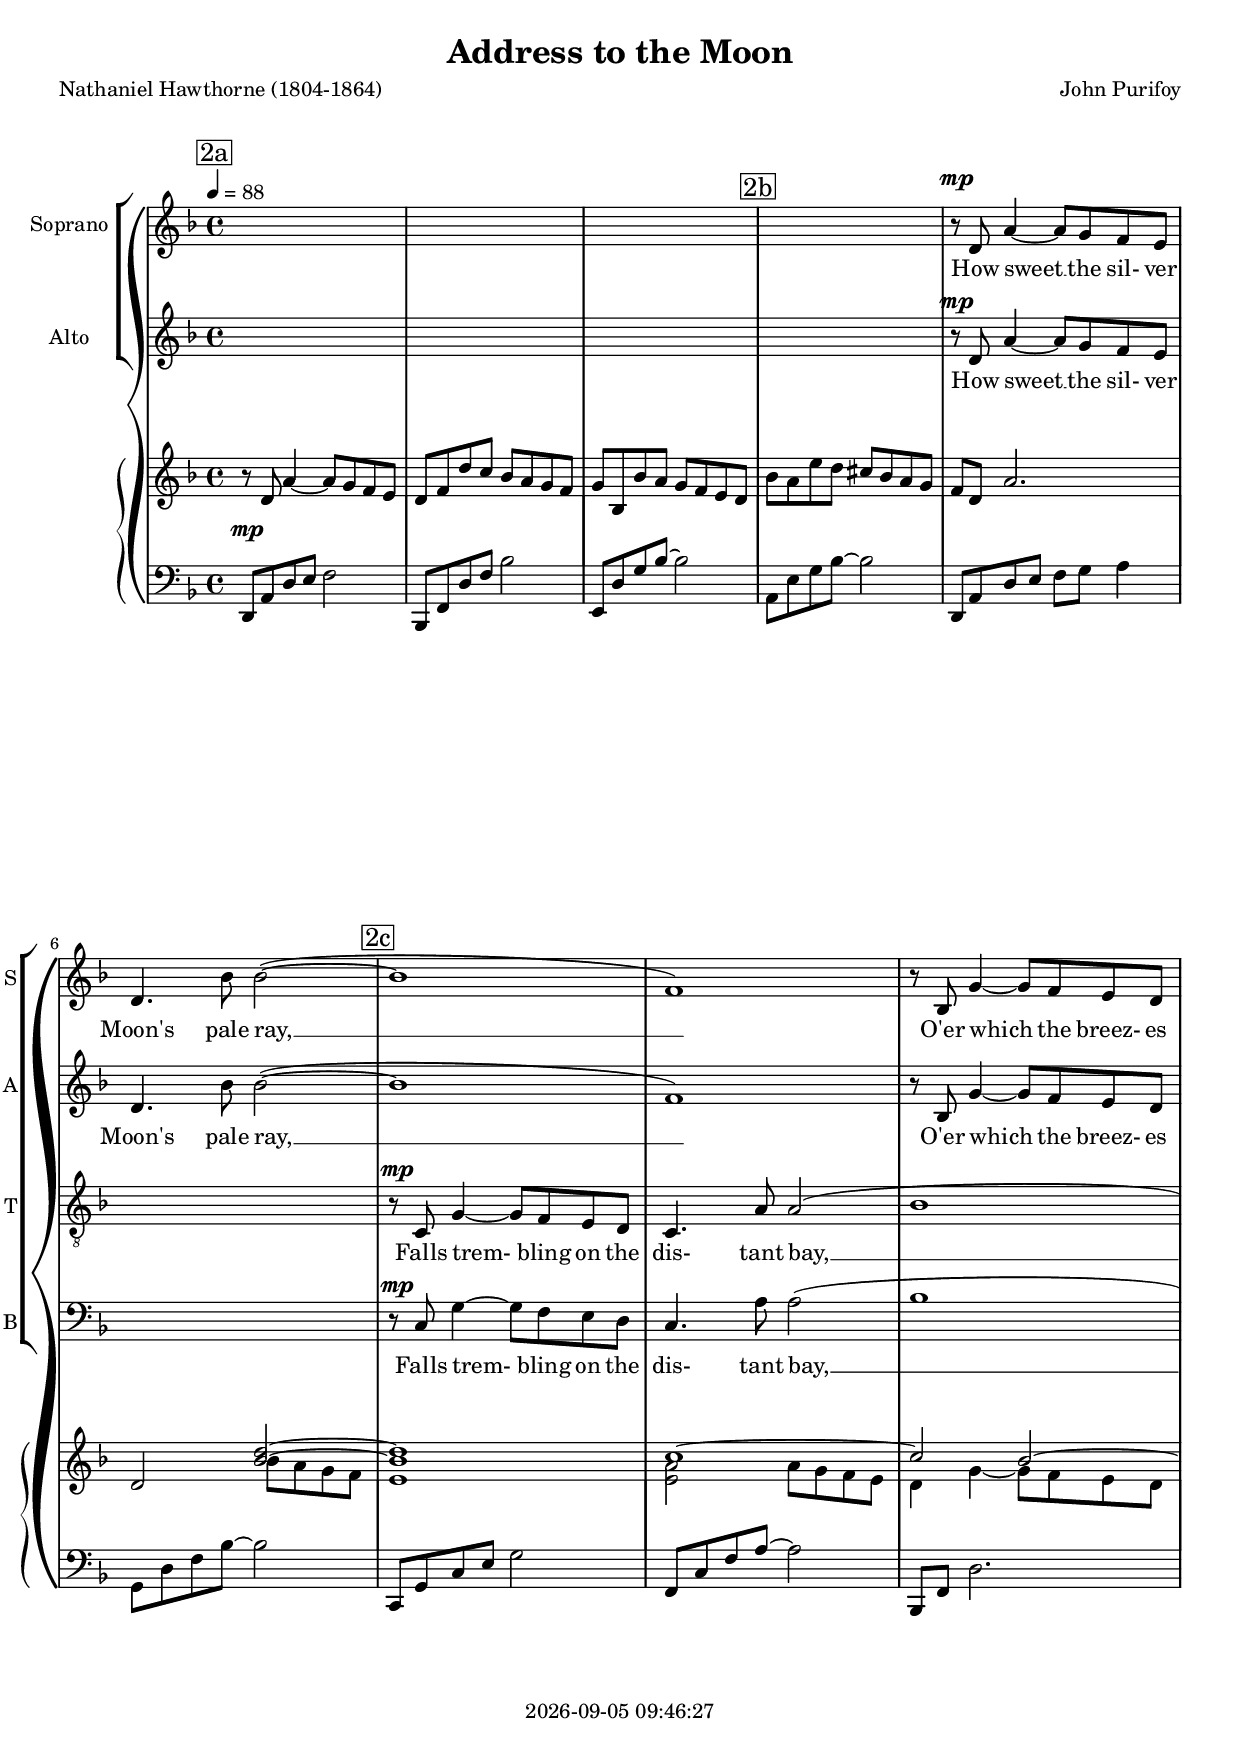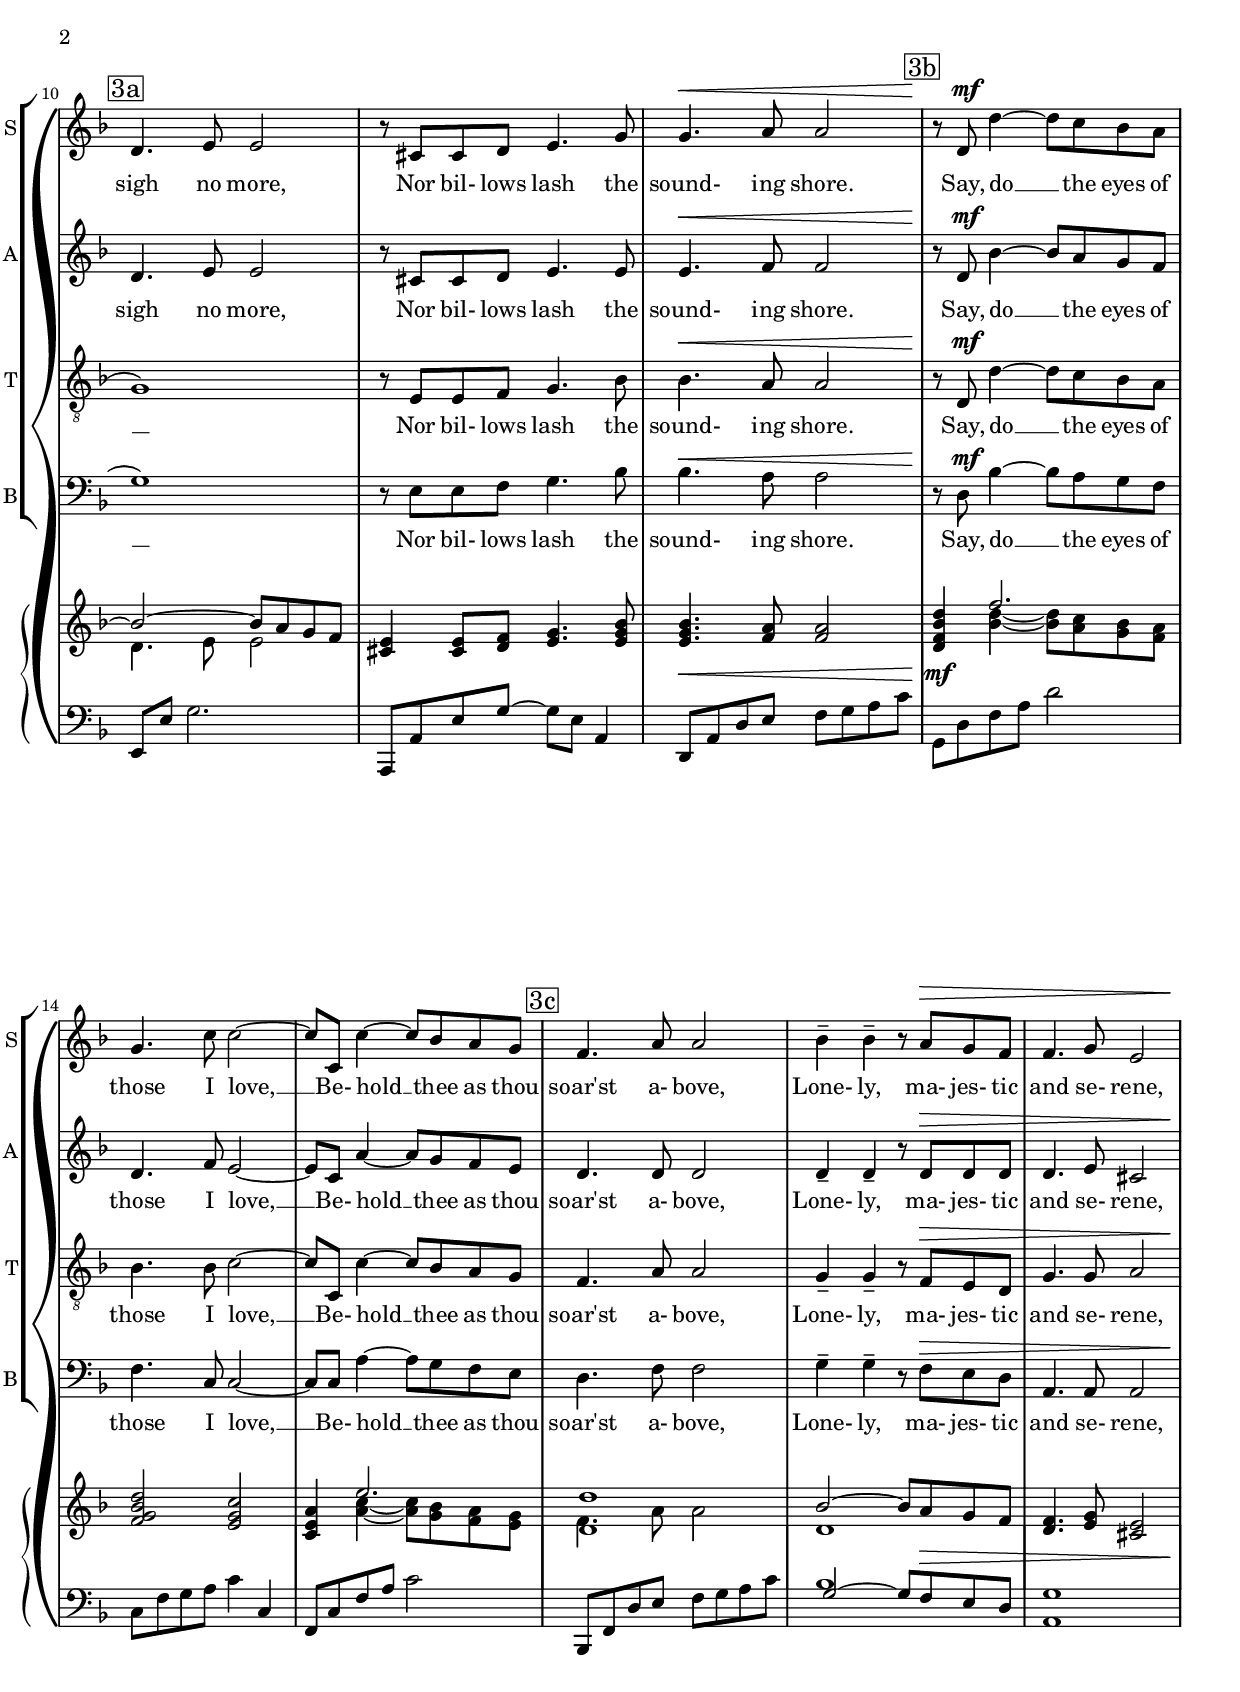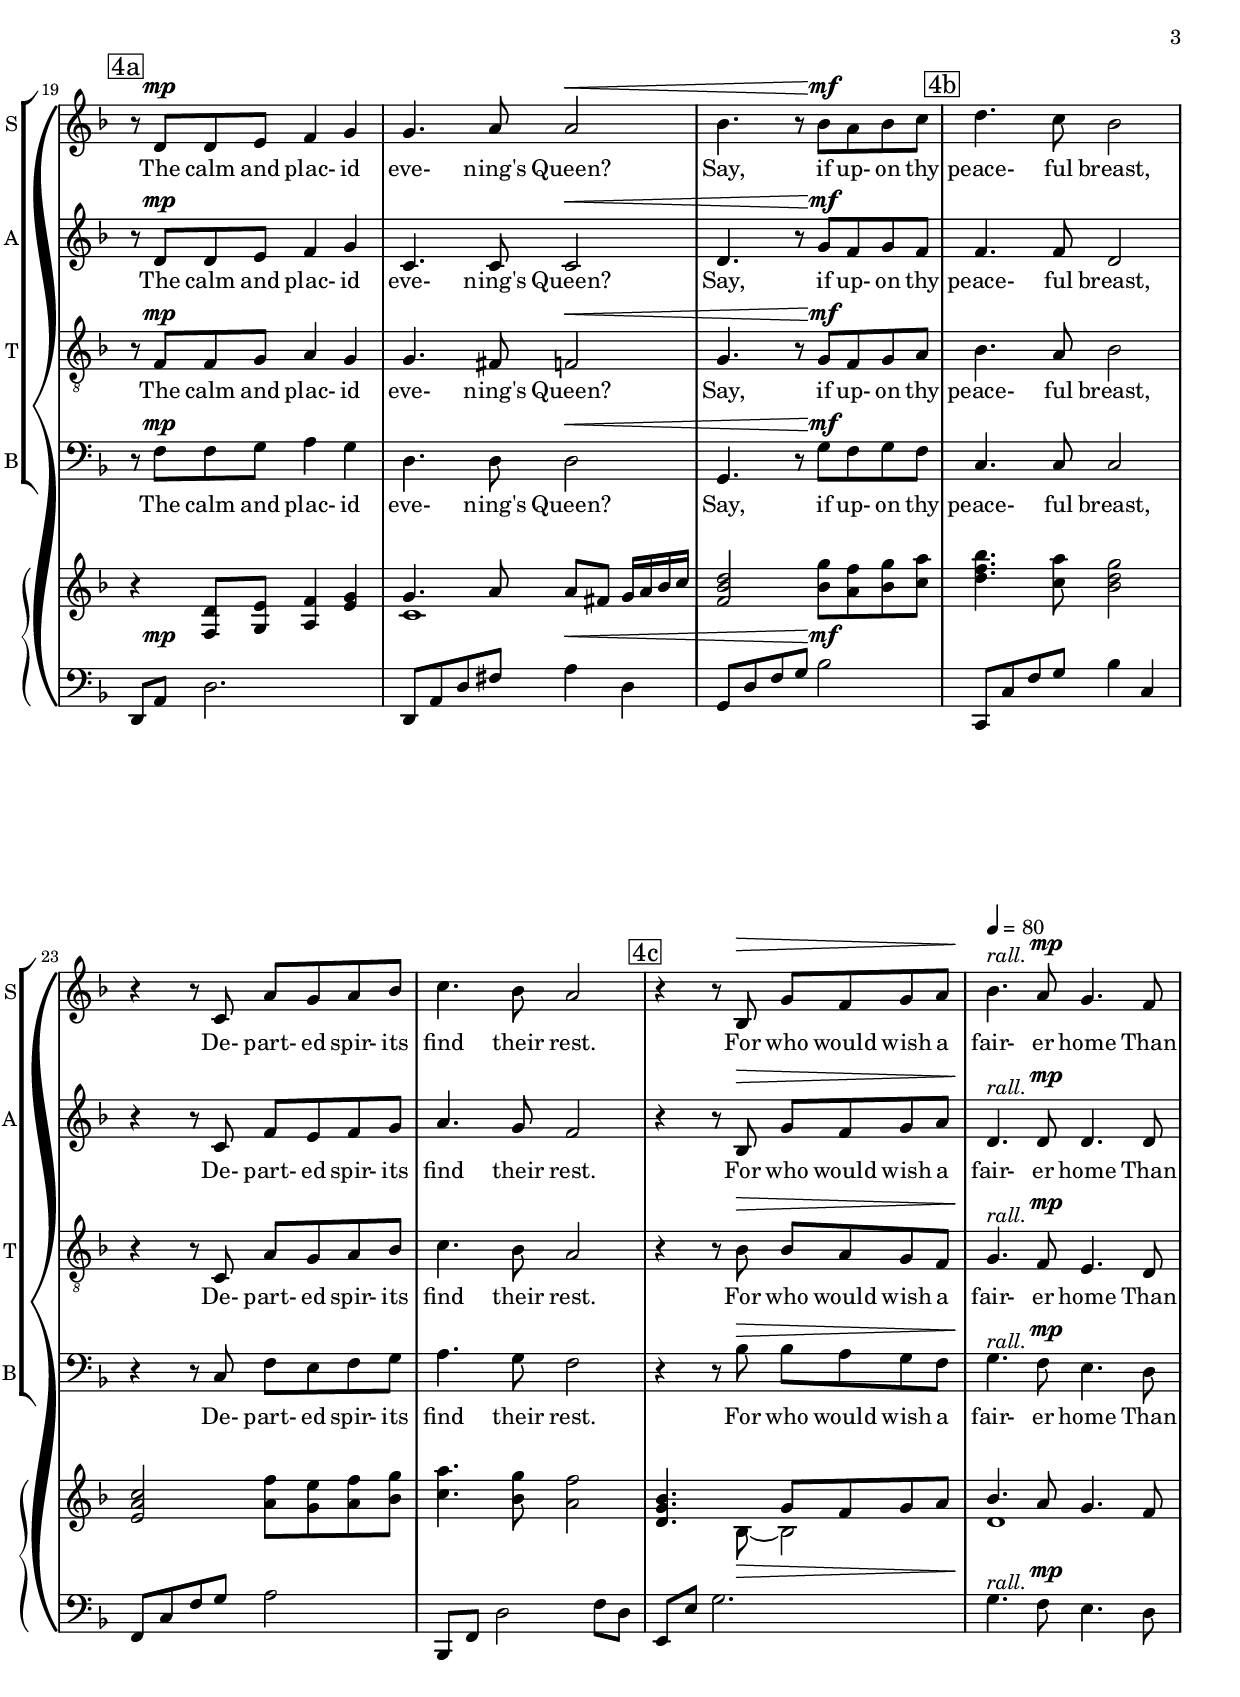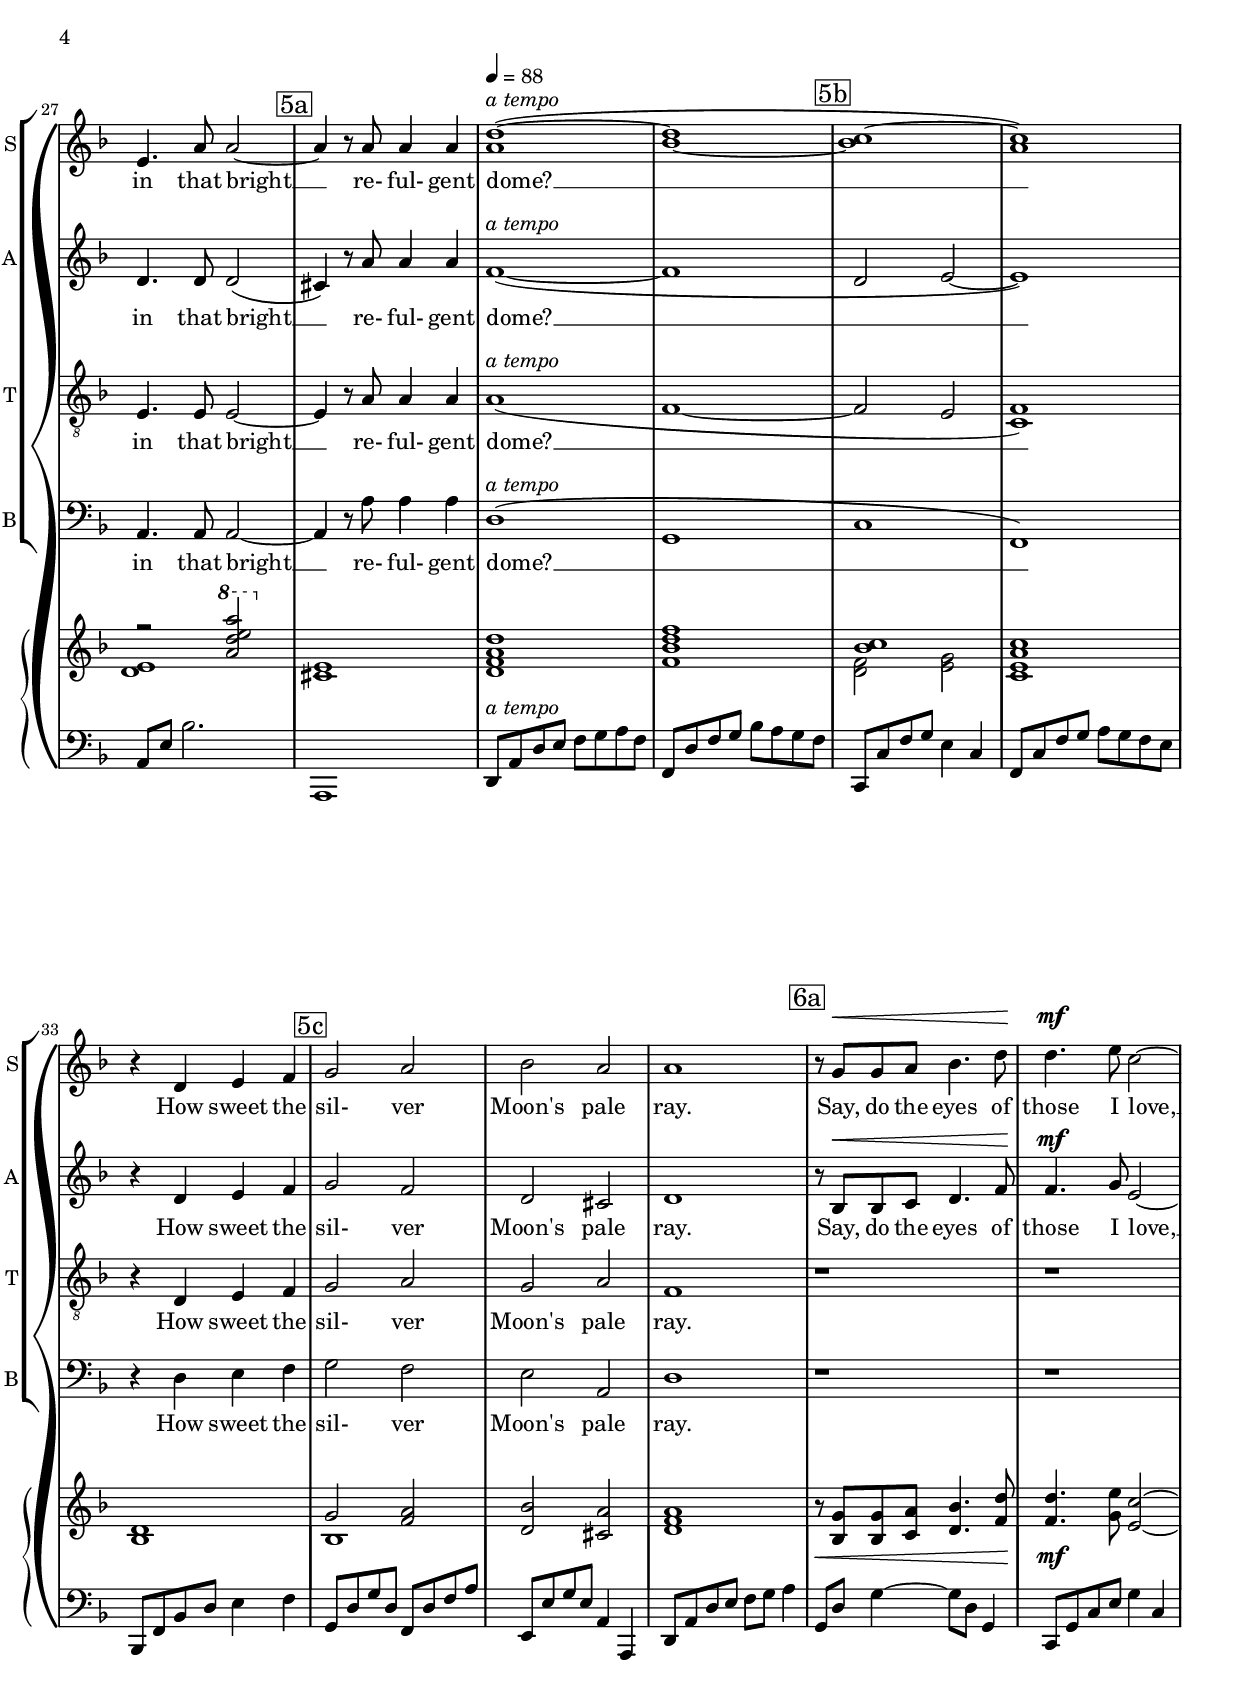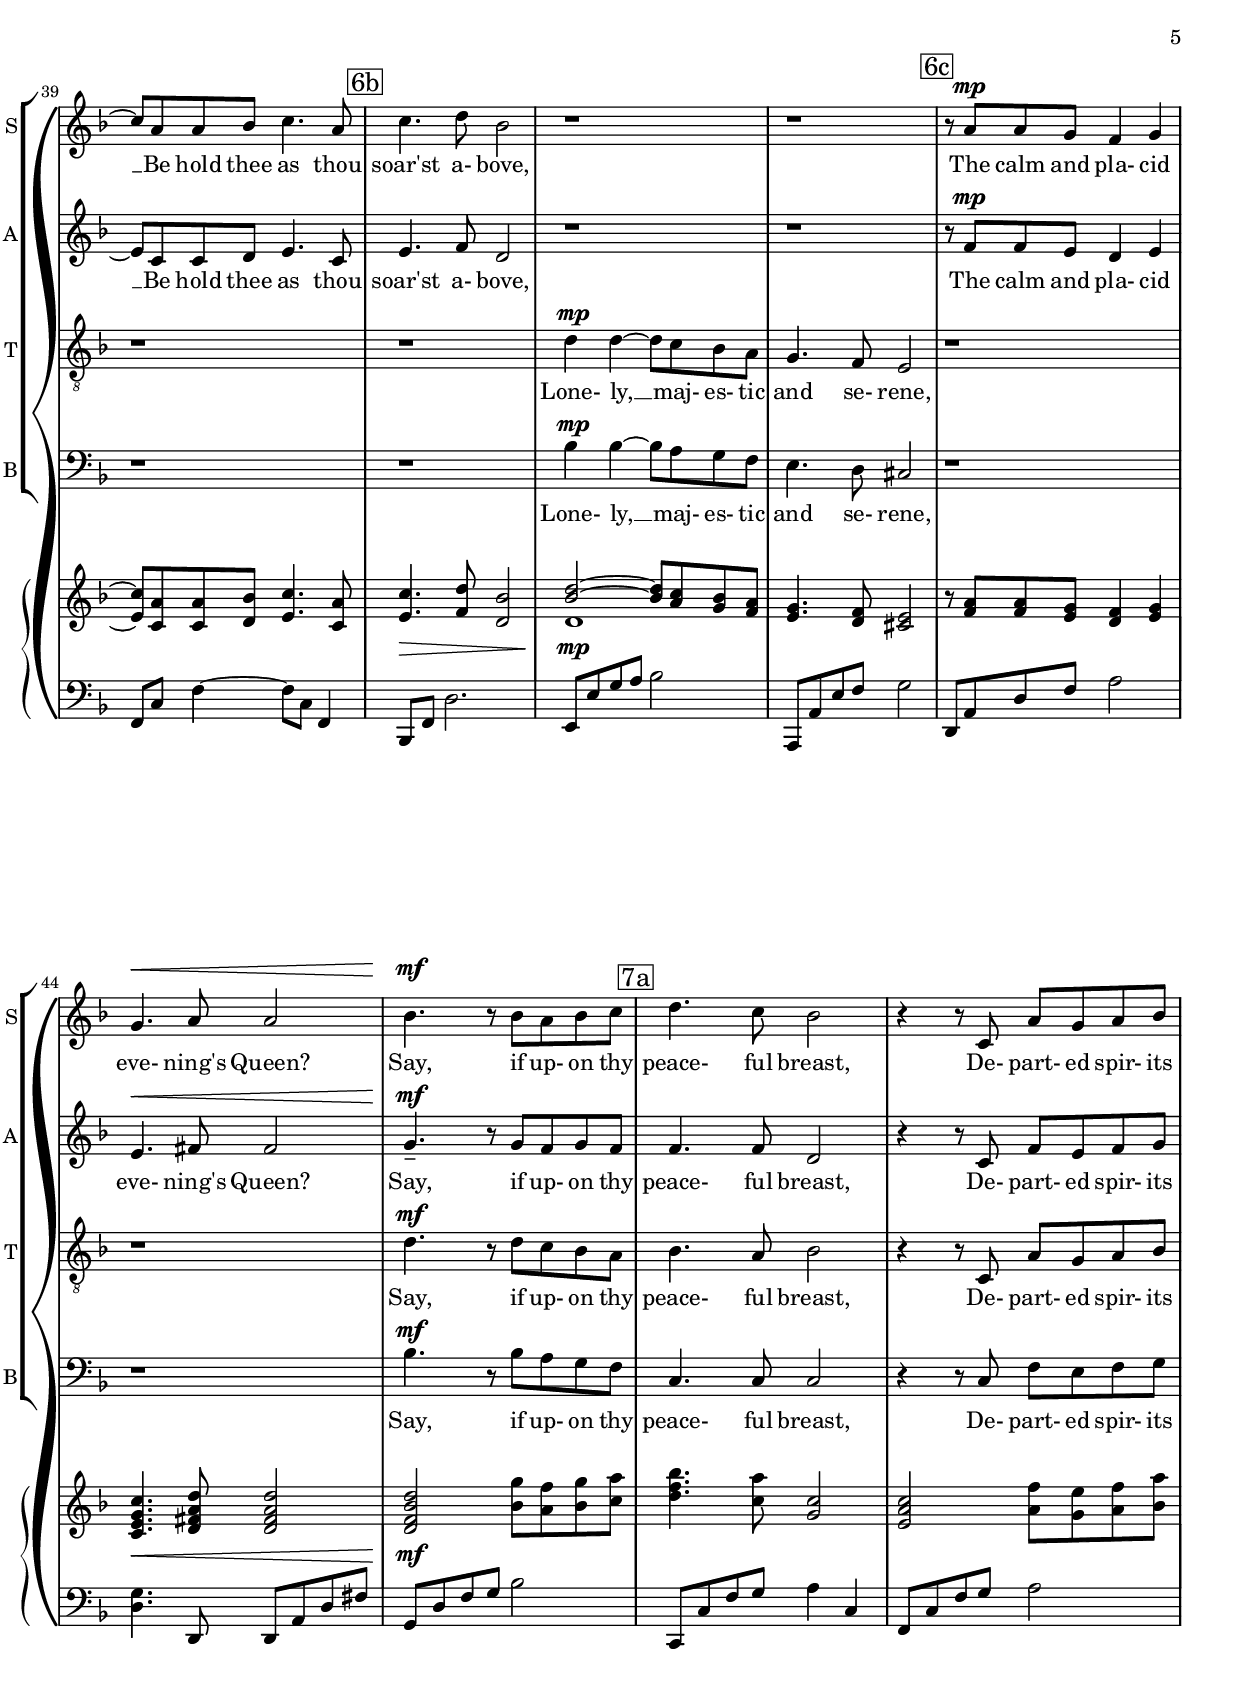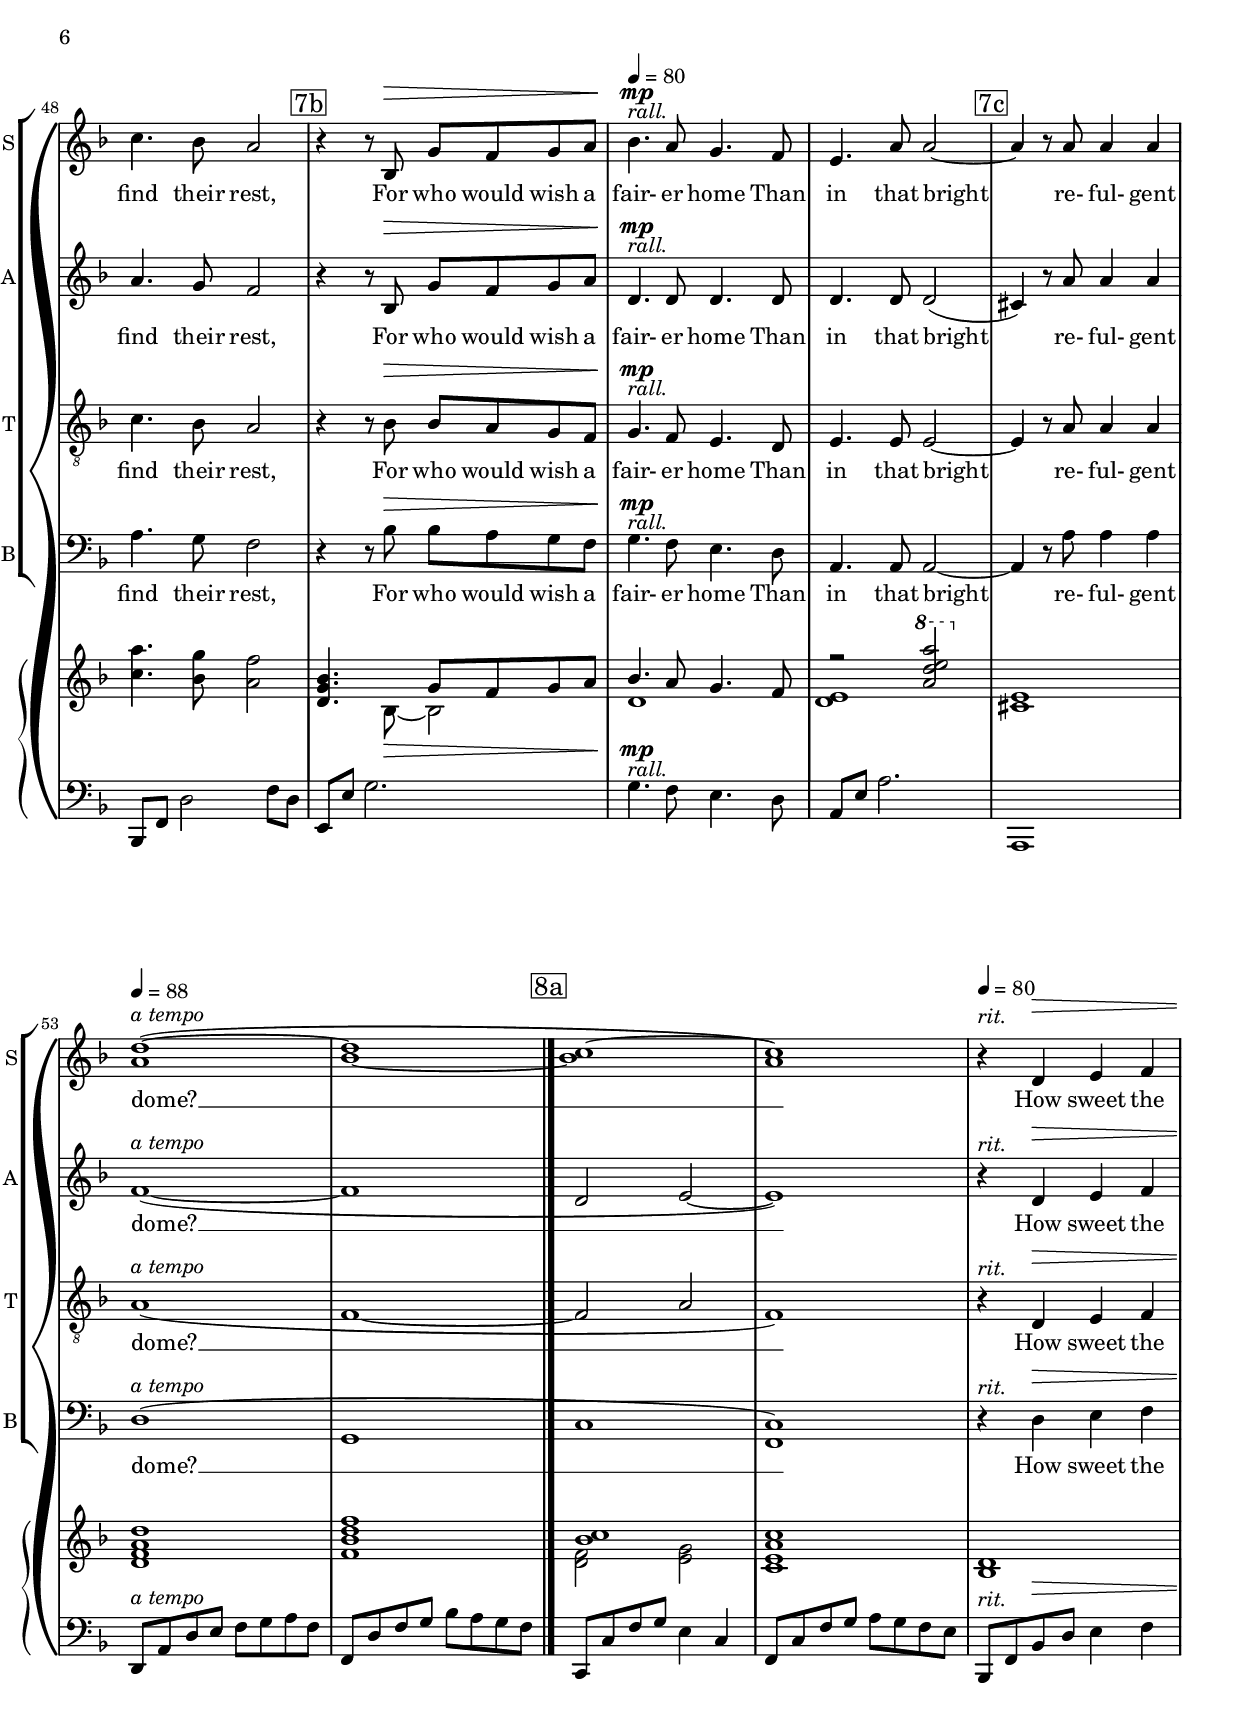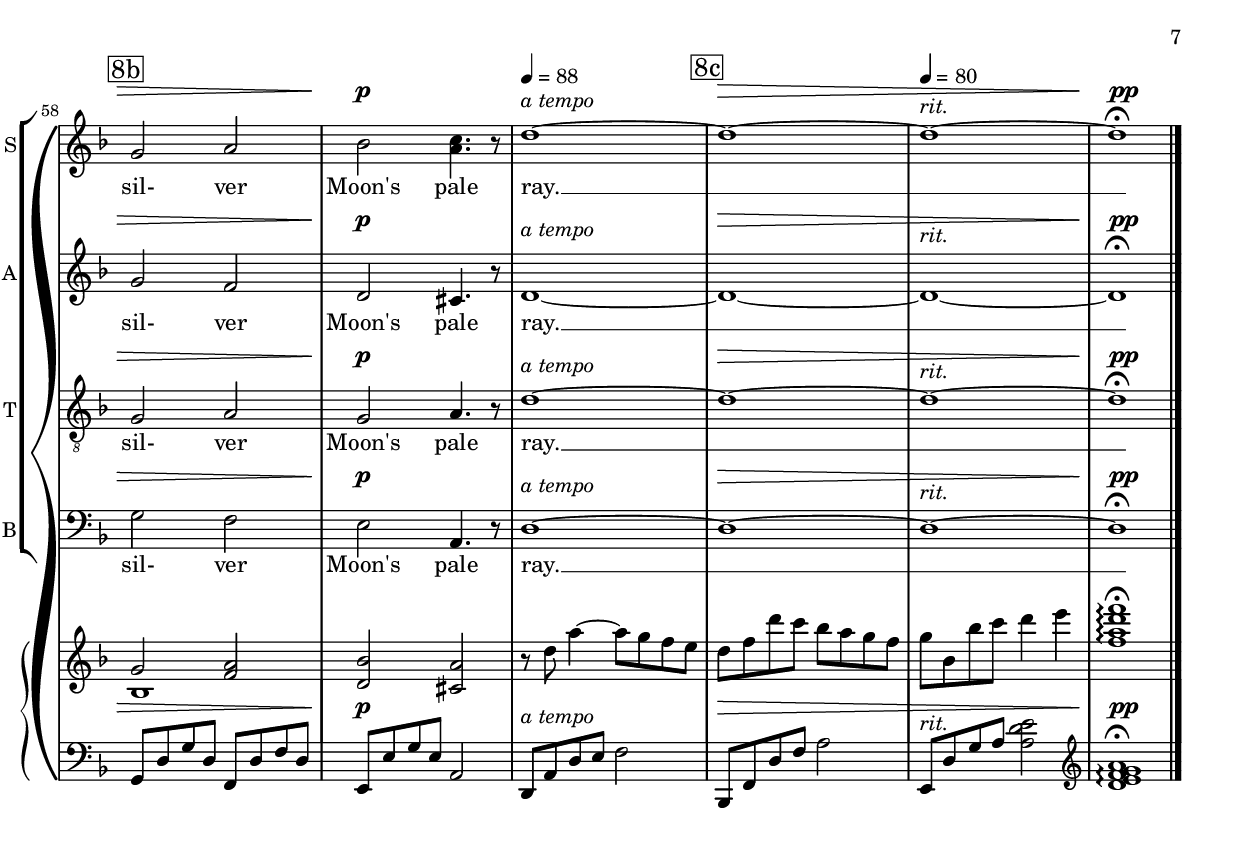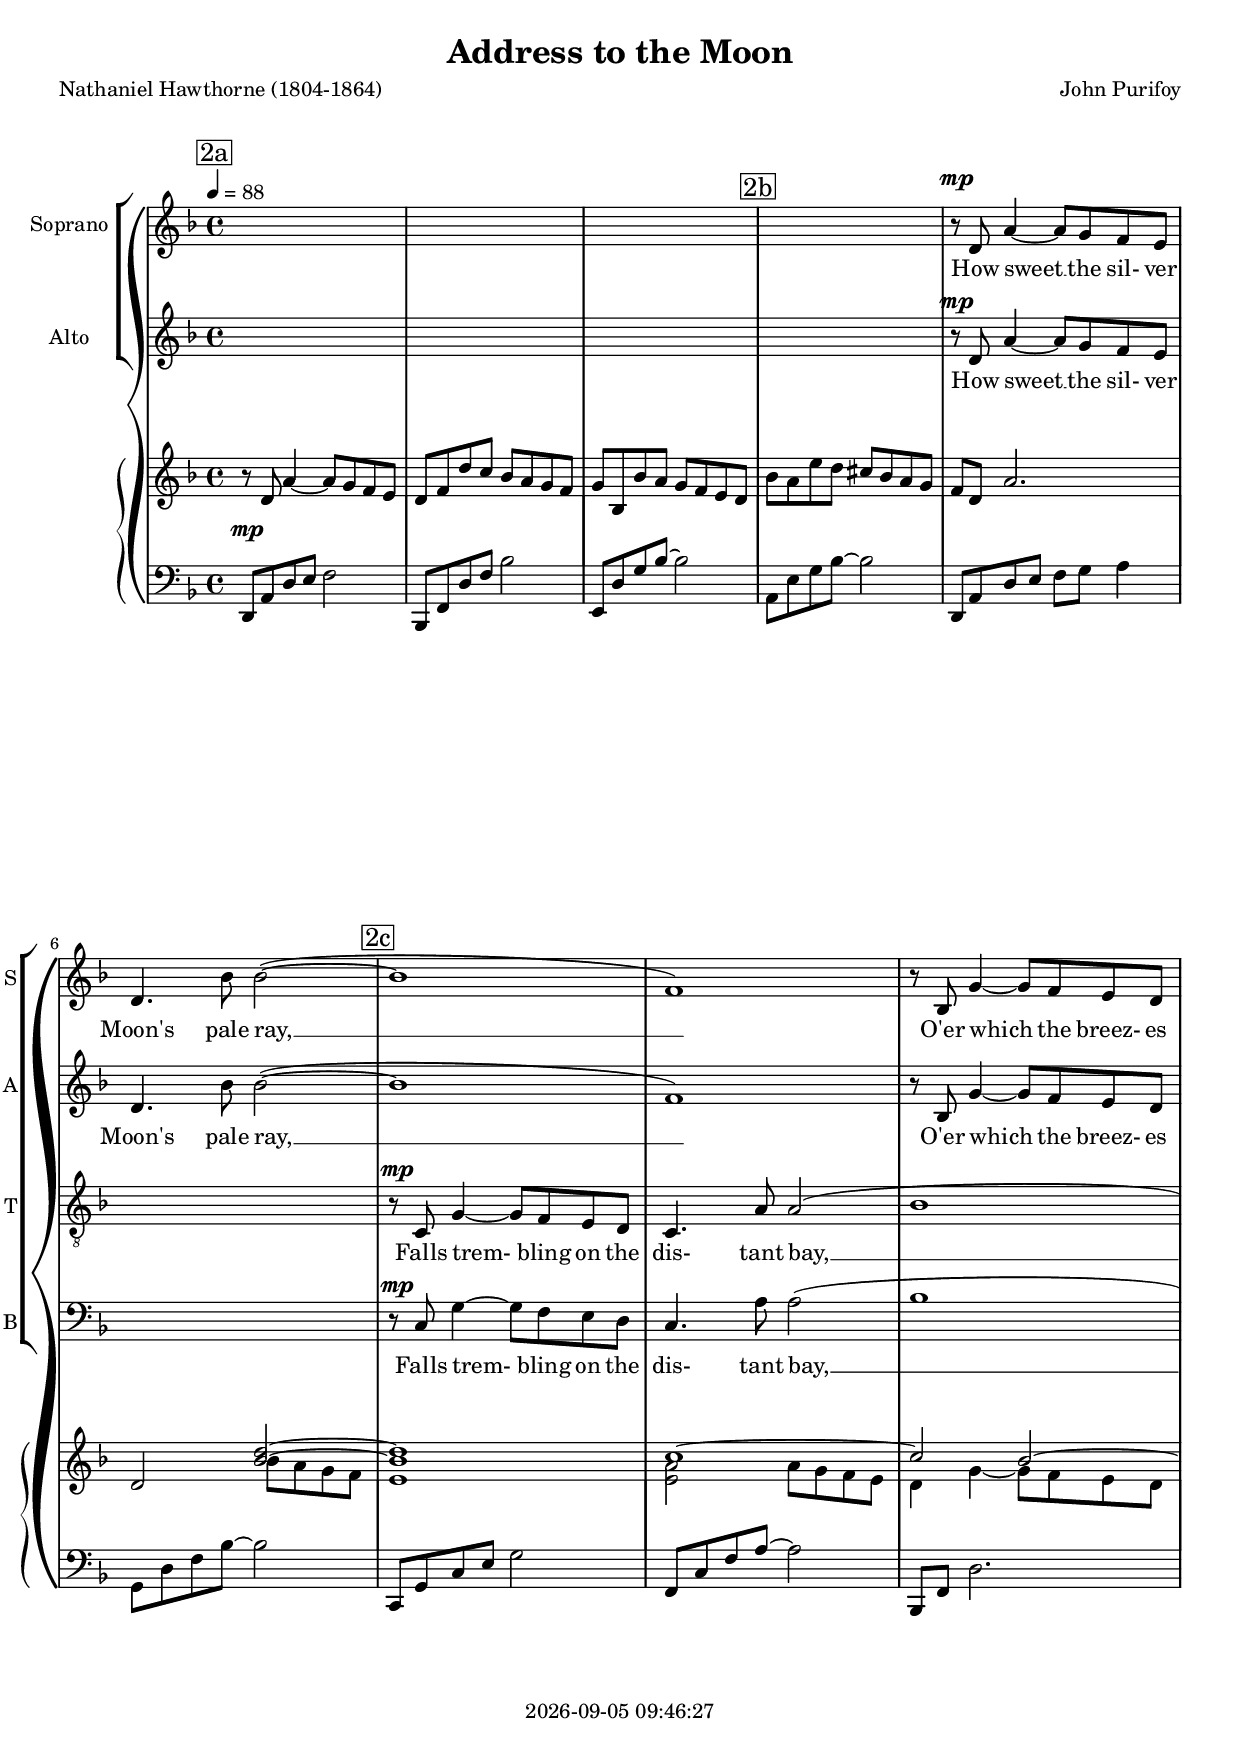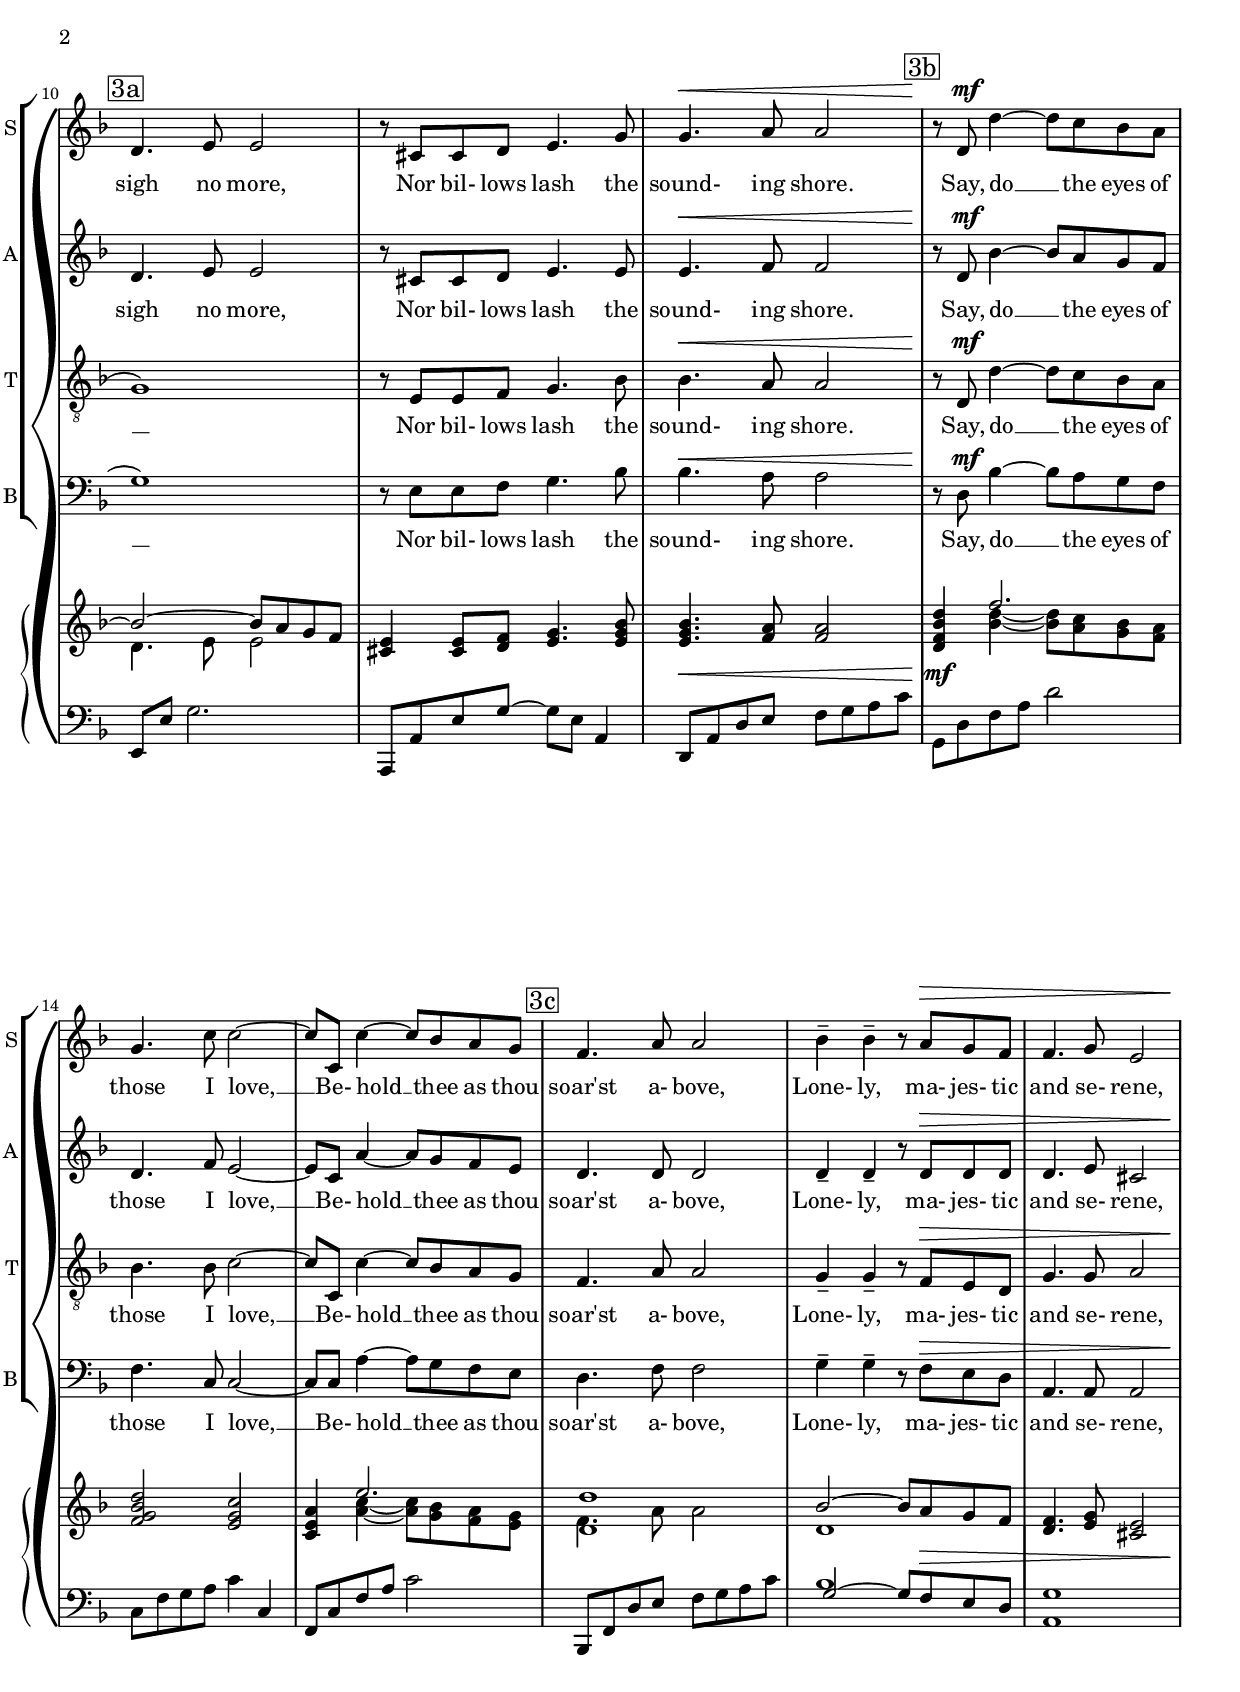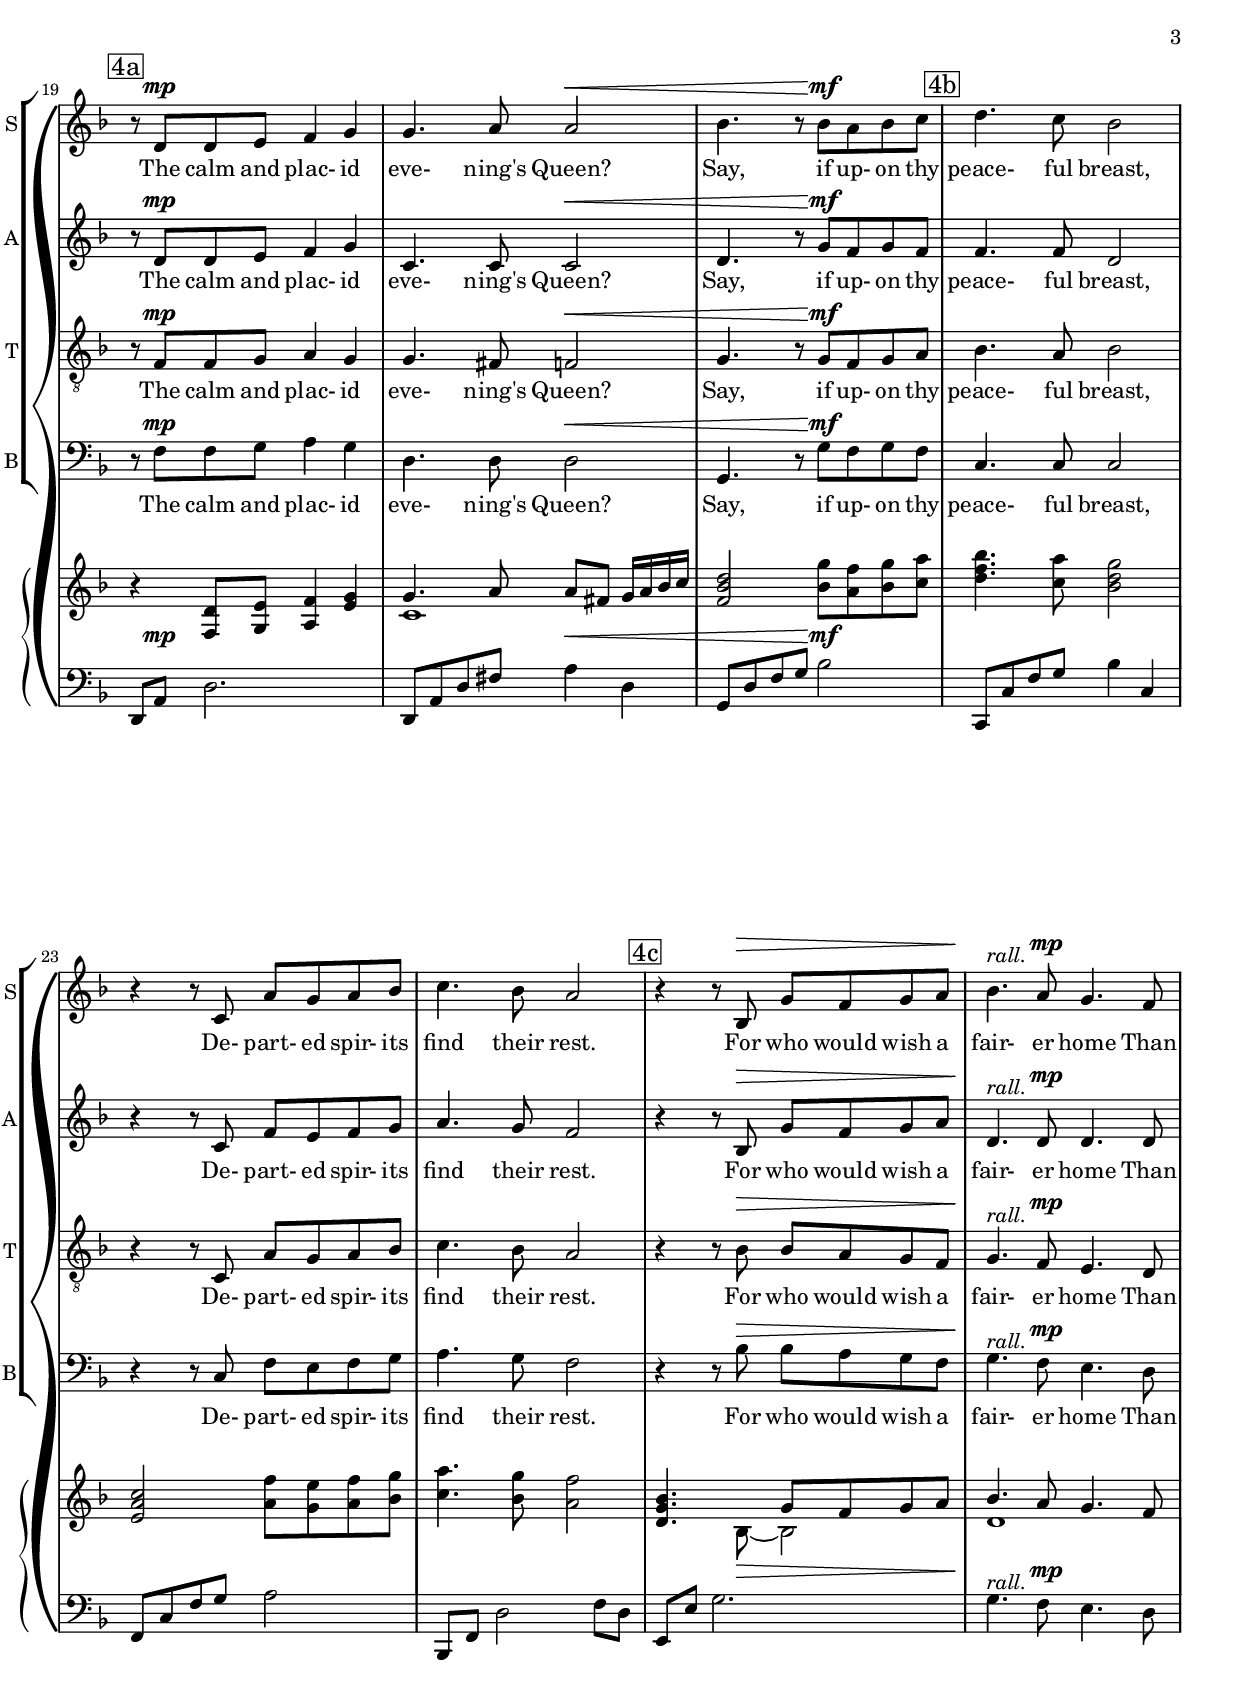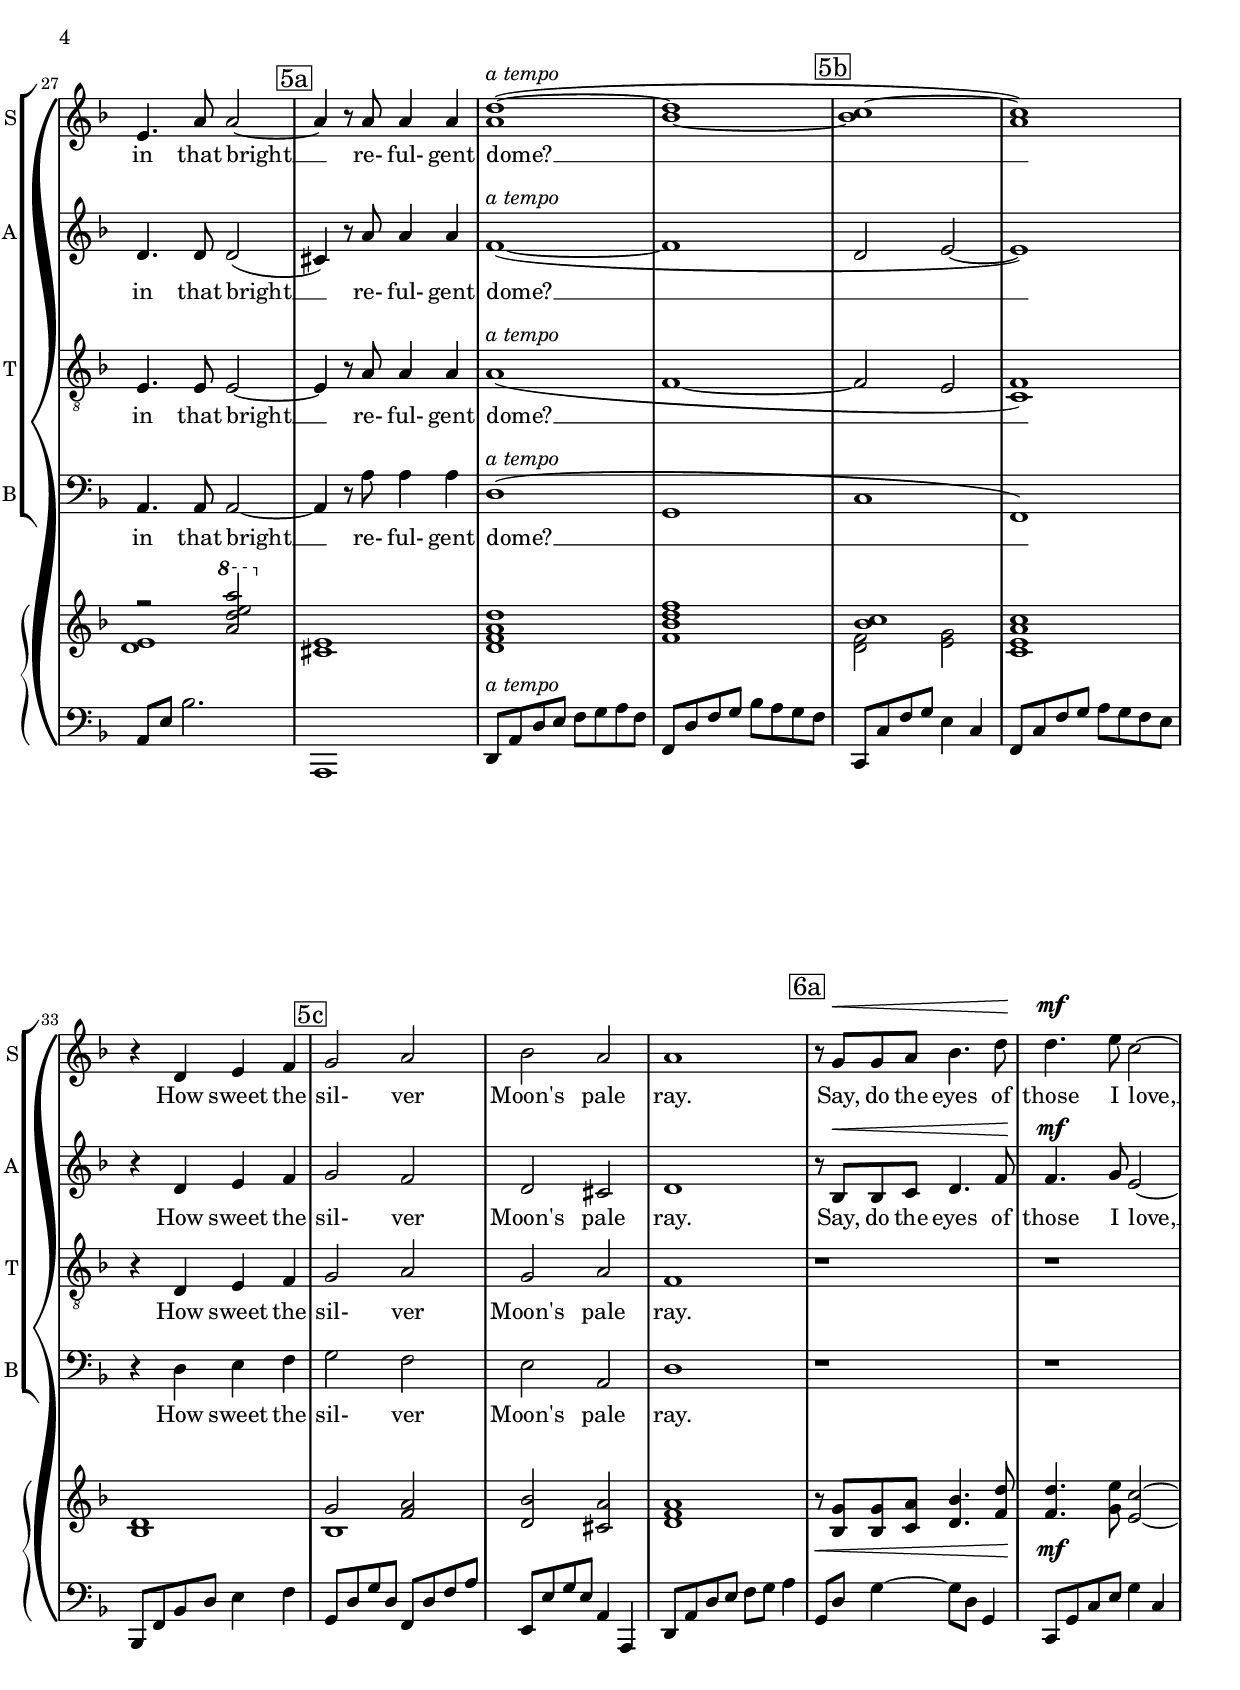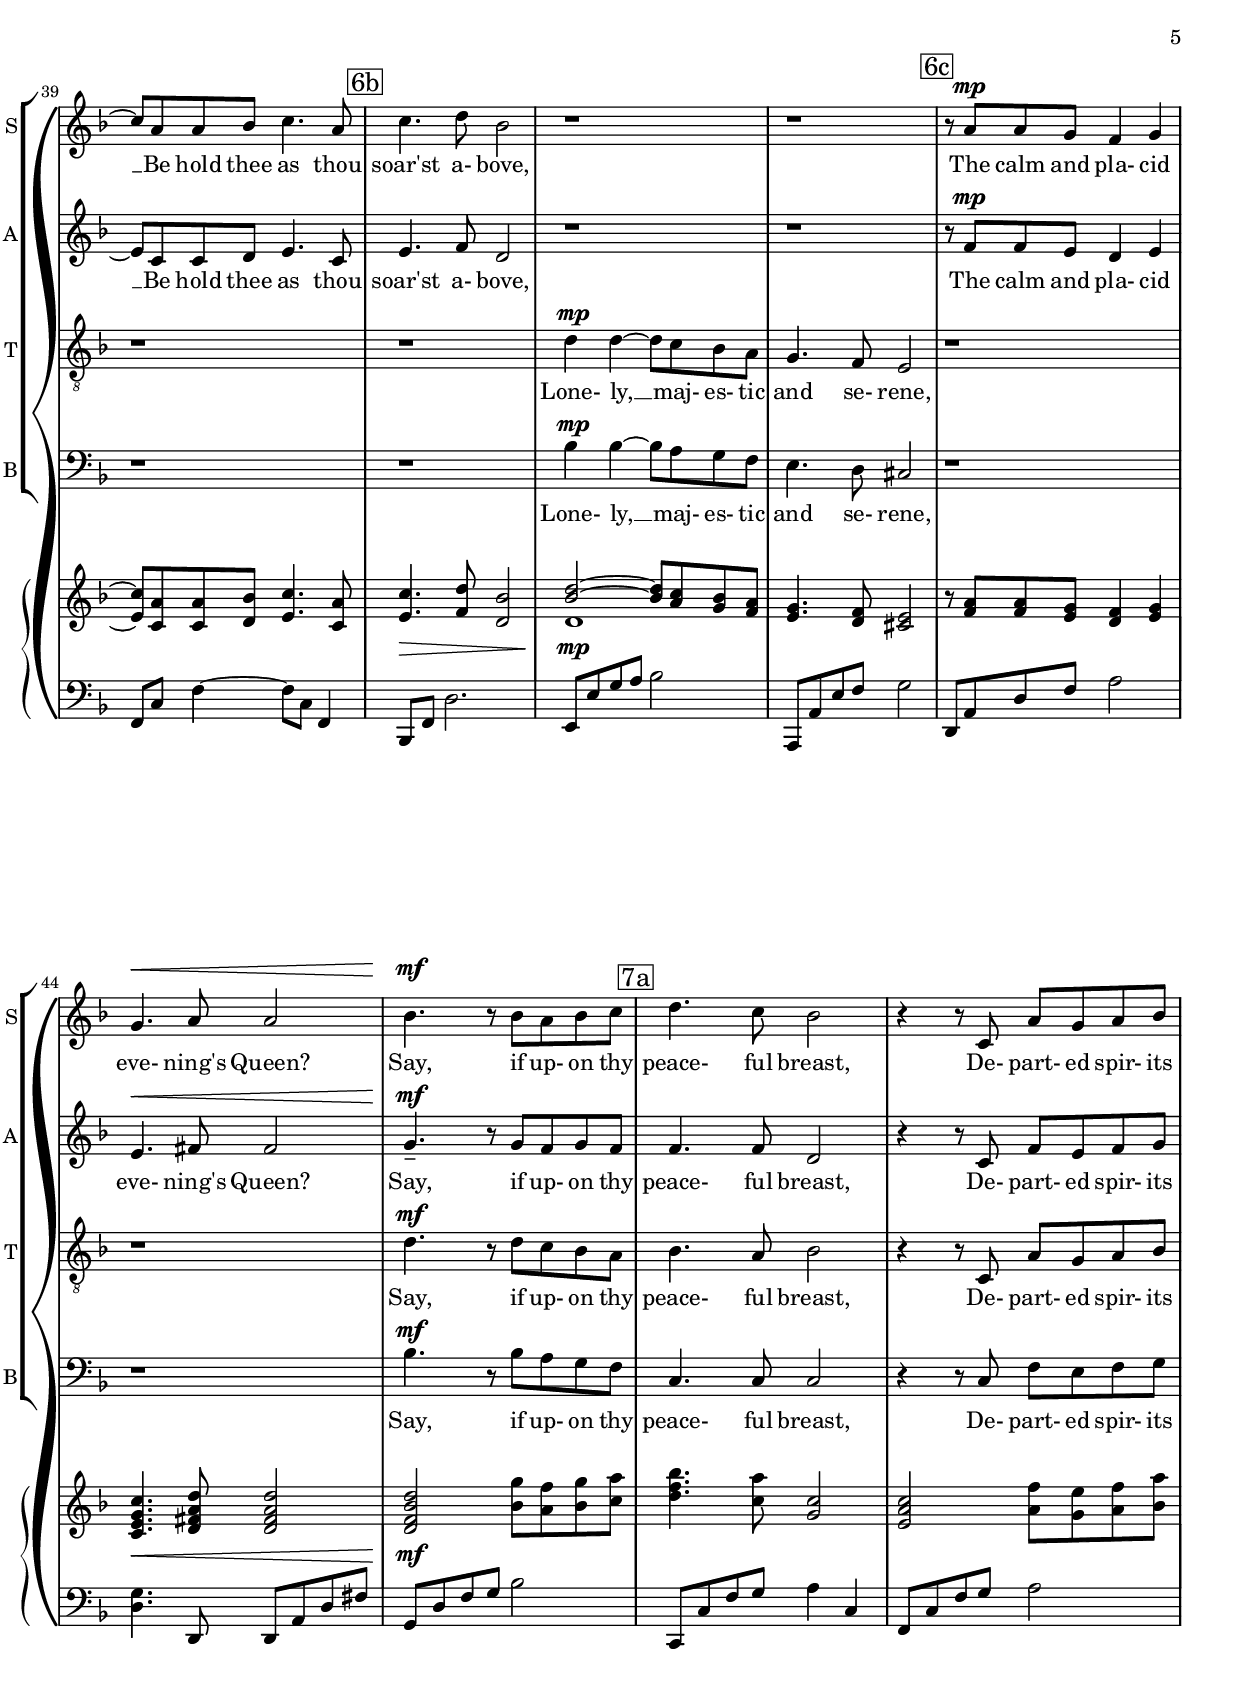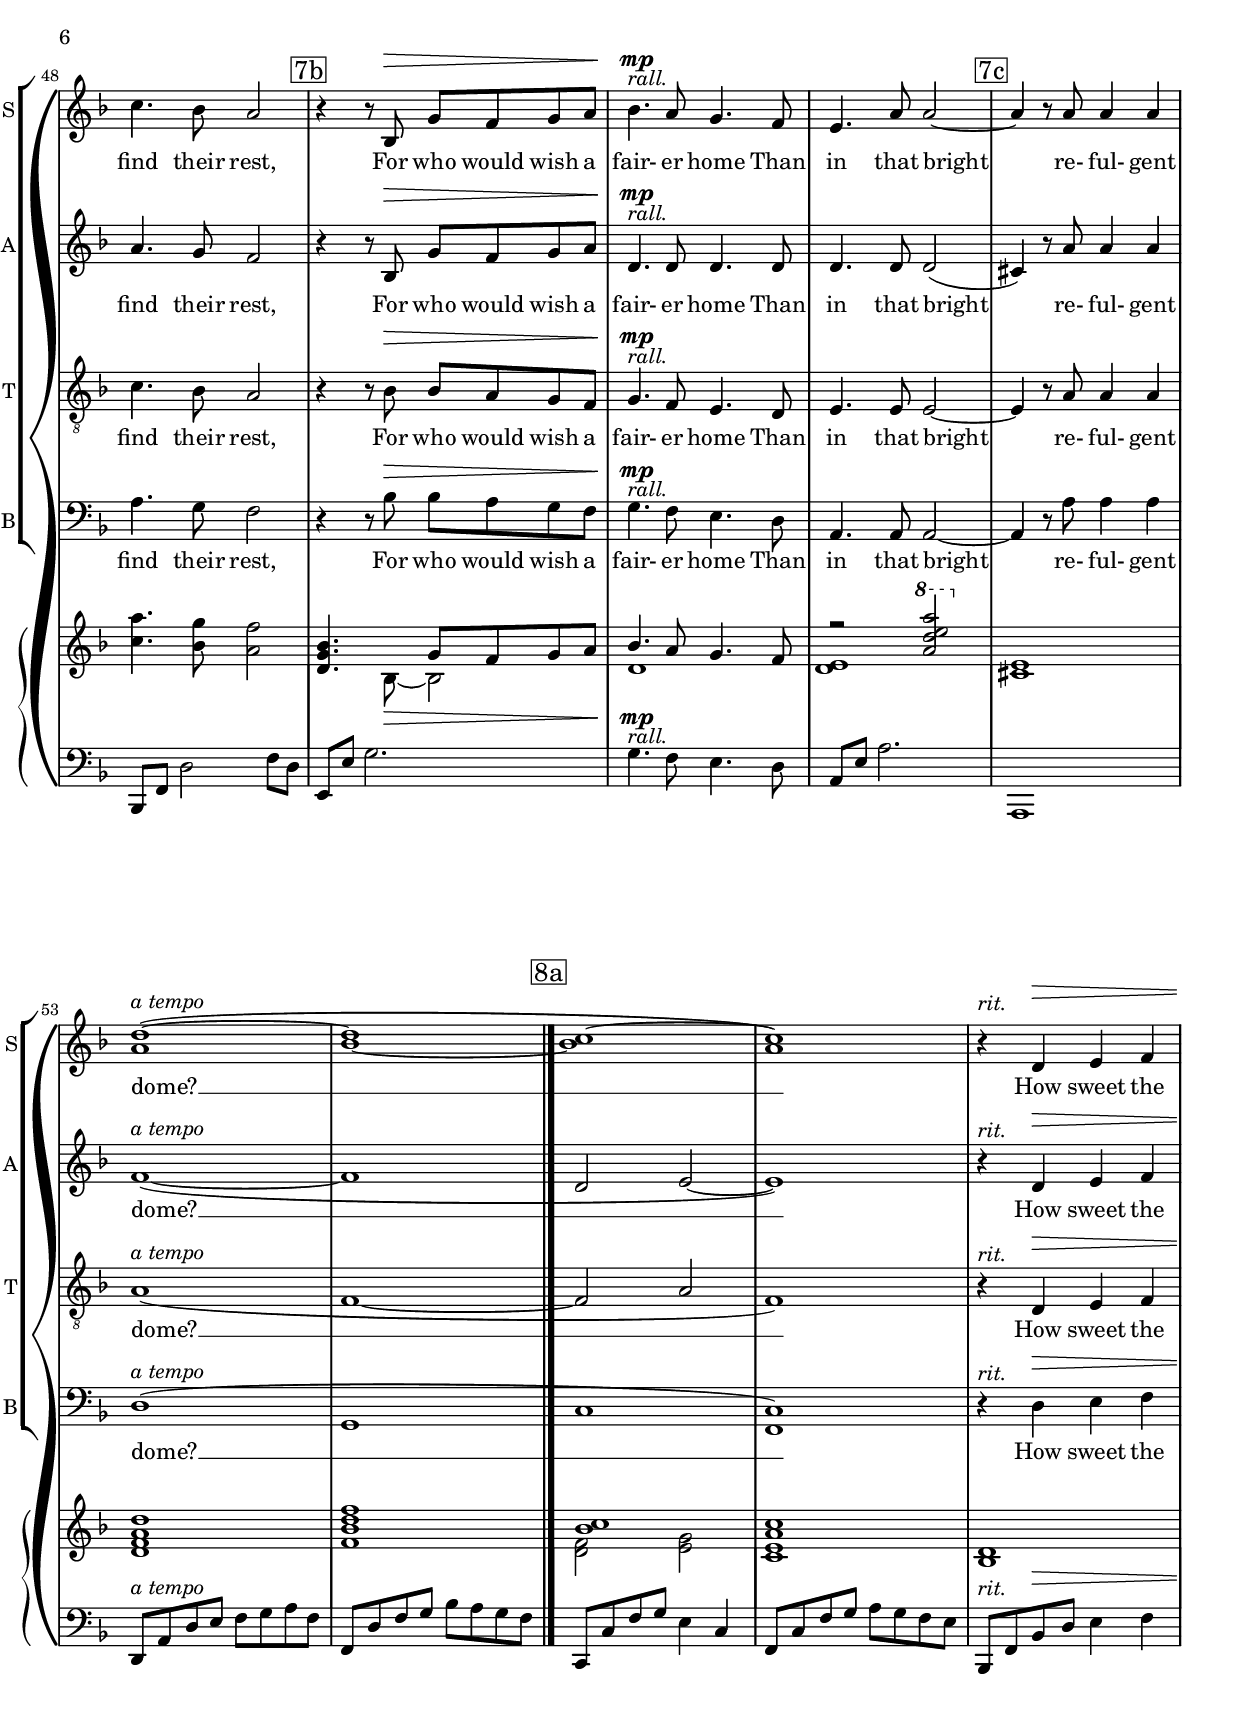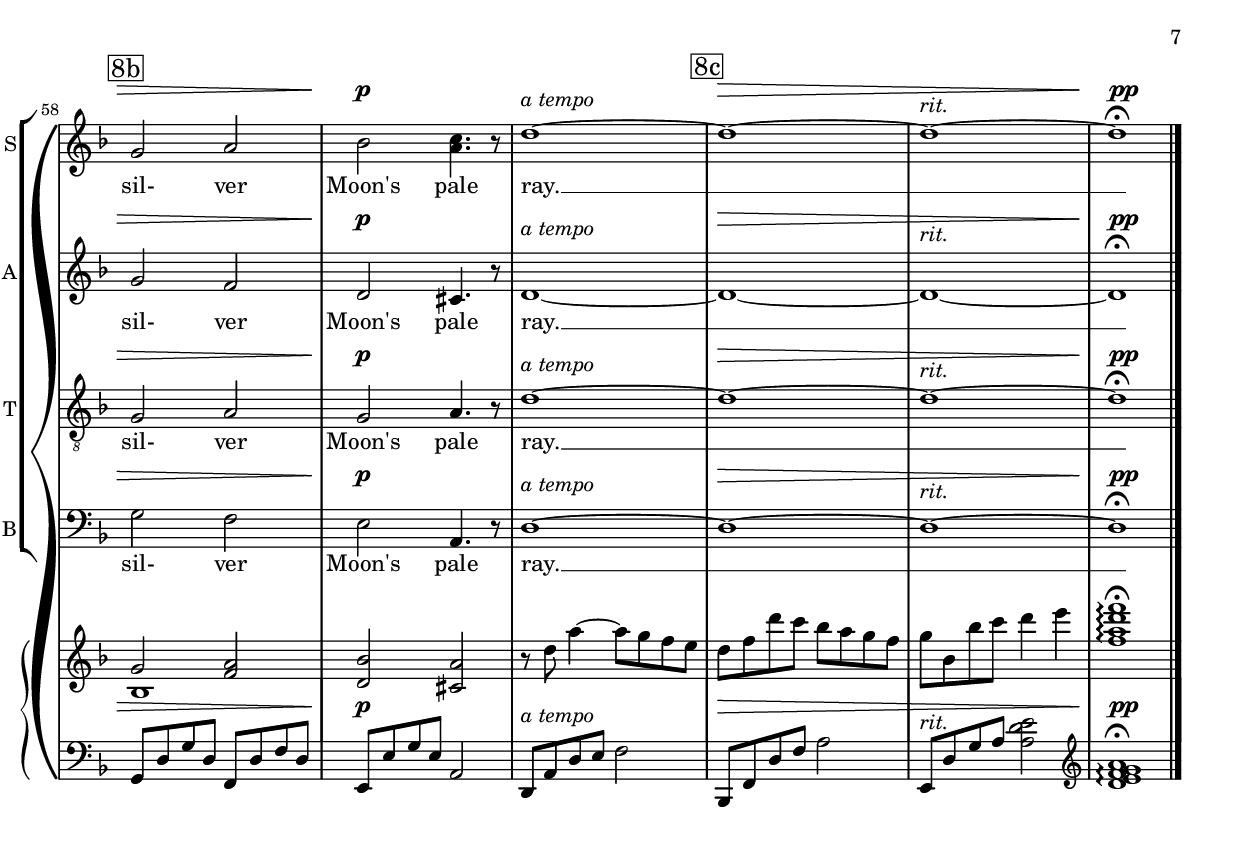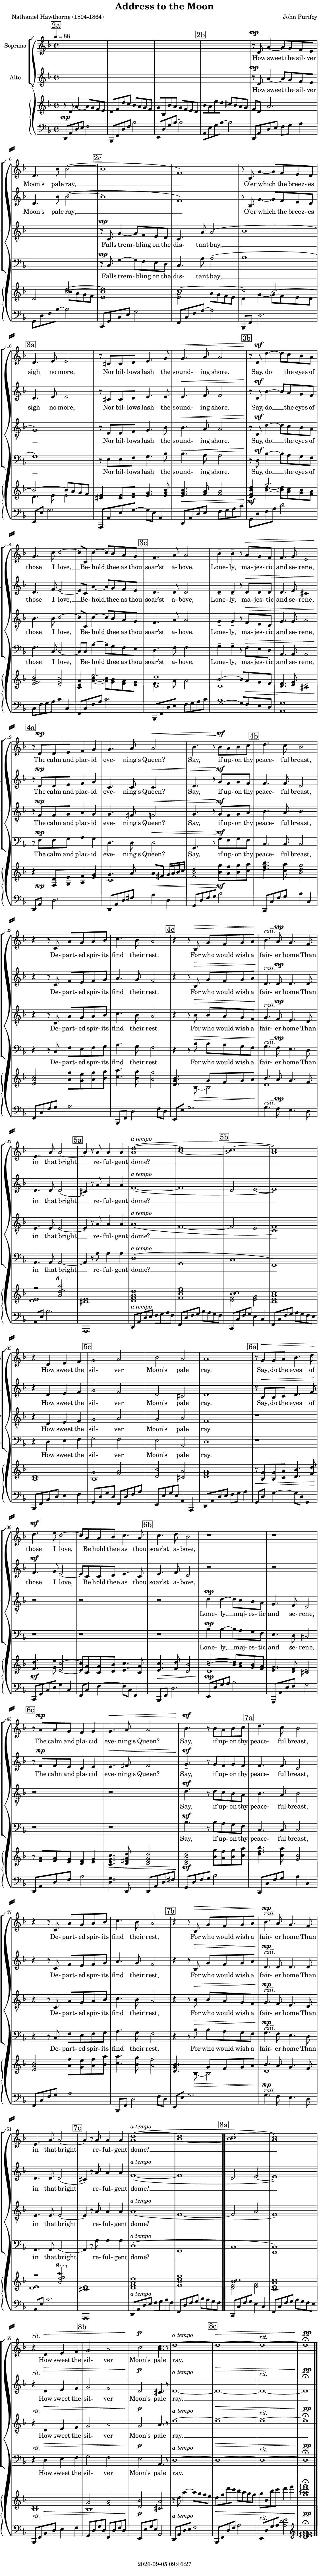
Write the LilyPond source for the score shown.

\version "2.20.2"

\include "articulate.ly"

today = #(strftime "%Y-%m-%d %H:%M:%S" (localtime (current-time)))

\header {
% centered at top
%  dedication  = "dedication"
  title       = "Address to the Moon"
%  subtitle    = "subtitle"
%  subsubtitle = "subsubtitle"
%  instrument  = "instrument"
  
% arrangement of following lines:
%
%  poet    composer
%  meter   arranger
%  piece       opus

  composer    = "John Purifoy"
%  arranger    = "arranger"
%  opus        = "opus"

  poet        = "Nathaniel Hawthorne (1804-1864)"
%  meter       = "meter"
%  piece       = "piece"

% centered at bottom
% tagline     = "tagline" % default lilypond version
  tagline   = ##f
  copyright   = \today
}

 #(set-global-staff-size 18)

% \paper {
%   #(set-paper-size "a4")
%   line-width = 180\mm
%   left-margin = 20\mm
%   bottom-margin = 10\mm
%   top-margin = 10\mm
% }

global = {
  \key f \major
  \time 4/4
  \tempo 4=88
}

colour = {
  \override NoteHead.color   = #red
  \override Stem.color       = #red
  \override Beam.color       = #red
  \override Accidental.color = #red
  \override Slur.color       = #red
  \override Tie.color        = #red
  \override Dots.color       = #red
}

black = {
  \override NoteHead.color   = #black
  \override Stem.color       = #black
  \override Beam.color       = #black
  \override Accidental.color = #black
  \override Slur.color       = #black
  \override Tie.color        = #black
  \override Dots.color       = #black
}

RehearsalTrack = {
%  \set Score.currentBarNumber = #5
%  \mark \markup { \circle 5 }
  \mark \markup { \box "2a" } s1*3
  \mark \markup { \box "2b" } s1*3
  \mark \markup { \box "2c" } s1*3
  \mark \markup { \box "3a" } s1*3
  \mark \markup { \box "3b" } s1*3
  \mark \markup { \box "3c" } s1*3
  \mark \markup { \box "4a" } s1*3
  \mark \markup { \box "4b" } s1*3
  \mark \markup { \box "4c" } s1*3
  \mark \markup { \box "5a" } s1*3
  \mark \markup { \box "5b" } s1*3
  \mark \markup { \box "5c" } s1*3
  \mark \markup { \box "6a" } s1*3
  \mark \markup { \box "6b" } s1*3
  \mark \markup { \box "6c" } s1*3
  \mark \markup { \box "7a" } s1*3
  \mark \markup { \box "7b" } s1*3
  \mark \markup { \box "7c" } s1*3
  \mark \markup { \box "8a" } s1*3
  \mark \markup { \box "8b" } s1*3
  \mark \markup { \box "8c" } s1*3
}

TempoTrack = {
  s1*24
  s1\tempo 4=80
  s1
  s1
  s1\tempo 4=88
  s1*20
  s1\tempo 4=80
  s1
  s1
  s1\tempo 4=88
  s1*3
  s1\tempo 4=80
  s1
  s1
  s1\tempo 4=88
  s1
  s1\tempo 4=80
  s1
  s1
}

soprano = \relative c' {
  \global
  s1*4
  r8 d a'4~a8 g f e % 2b+
  d4. bes'8 bes2~(
  bes1 % 2c
  f1)
  r8 bes, g'4~8 f e d
  d4. e8 2 % 3a
  r8 cis cis d e4. g8
  g4. a8 2
  r8 d, d'4~8 c bes a % 3b
  g4. c8 c2~
  c8 c, c'4~8 bes a g
  f4. a8 2 % 3c
  bes4-- bes-- r8 a g f
  f4. g8 e2
  r8 d d e f4 g % 4a
  g4. a8 2
  bes4. r8 bes a bes c
  d4. c8 bes2 % 4b
  r4 r8 c, a' g a bes
  c4. bes8 a2
  r4 r8 bes, g' f g a % 4c
  bes4. a8 g4. f8
  e4. a8 a2~
  a4 r8 a8 4 4 % 5a
  <a d>1~(
  <bes d>1~
  <bes c>1~ % 5b
  <a c>1)
  r4 d, e f
  g2 a % 5c
  bes2 a
  a1
  r8 g g a bes4. d8 % 6a
  d4. e8 c2~
  c8 a a bes c4. a8
  c4. d8 bes2 % 6b
  r1
  r1
  r8 a a g f4 g % 6c
  g4. a8 a2
  bes4. r8 bes a bes c
  d4. c8 bes2 % 7a
  r4 r8 c,8 a' g a bes
  c4. bes8 a2
  r4 r8 bes, g' f g a % 7b
  bes4. a8 g4. f8
  e4. a8 a2~
  a4 r8 a8 a4 a % 7c
  <a d>1~(
  <bes d>1~
  <bes c>1~ % 8a
  <a c>1)
  r4 d, e f
  g2 a % 8b
  bes2 q4. r8
  d1~
  d1~ % 8c
  d1~
  d1\fermata
  \bar "|."
}

dynamicsSop = {
  \override DynamicTextSpanner.style = #'none
  s1*4
  s1\mp % 2b+
  s1
  s1*5 % 2c
  s1\< % 3a++
  s8\! s\mf s2. % 3b
  s1*2
  s1 % 3c
  s2 s8 s\> s4
  s1
  s8\! s\mp s2.% 4a
  s2 s\<
  s4. s8\! s2\mf
  s1*3 % 4b
  s4. s8\> s2 % 4c
  s4.\!-\markup rall. s8\mp s2
  s1
  s1 % 5a
  s1-\markup {a tempo}
  s1
  s1*3 % 5b
  s1*3 % 5c
  s8 s\< s2. % 6a
  s1\mf
  s1
  s1*3 % 6b
  s8 s\mp s2. % 6c
  s1\<
  s1\mf
  s1*3 % 7a
  s4. s8\> s2 % 7b
  s1\mp-\markup rall.
  s1
  s1 % 7c
  s1-\markup {a tempo}
  s1
  s1 % 8a
  s1
  s4-\markup rit. s2.\>
  s1 % 8b
  s1\p
  s1-\markup {a tempo}
  s1\> % 8c
  s1-\markup rit.
  s1\pp
}

wordsSop = \lyricmode {
  How sweet __ the sil- ver Moon's pale ray, __
  O'er which the breez- es sigh no more,
  Nor bil- lows lash the sound- ing shore.
  Say, do __ the eyes of those I love, __
  Be- hold __ thee as thou soar'st a- bove,
  Lone- ly, ma- jes- tic and se- rene,
  The calm and plac- id eve- ning's Queen?
  Say, if up- on thy peace- ful breast,
  De- part- ed spir- its find their rest.
  For who would wish a fair- er home
  Than in that bright __ re- ful- gent dome? __
  How sweet the sil- ver Moon's pale ray.
  Say, do the eyes of those I love, __
  Be hold thee as thou soar'st a- bove,
%  Lone- ly, __ maj- es- tic and se- rene,
  The calm and pla- cid eve- ning's Queen?
  Say, if up- on thy peace- ful breast,
  De- part- ed spir- its find their rest,
  For who would wish a fair- er home
  Than in that bright re- ful- gent dome? __
  How sweet the sil- ver Moon's pale ray. __
}

wordsWomenMidi = \lyricmode {
  "\nHow " "sweet "  "the " sil "ver " "Moon's " "pale " "ray, " 
  "\nO'er " "which " "the " breez "es " "sigh " "no " "more, "
  "\nNor " bil "lows " "lash " "the " sound "ing " "shore. "
  "\nSay, " "do "  "the " "eyes " "of " "those " "I " "love, " 
  "\nBe" "hold "  "thee " "as " "thou " "soar'st " a "bove, "
  "\nLone" "ly, " ma jes "tic " "and " se "rene, "
  "\nThe " "calm " "and " plac "id " eve "ning's " "Queen? "
  "\nSay, " "if " up "on " "thy " peace "ful " "breast, "
  "\nDe" part "ed " spir "its " "find " "their " "rest. "
  "\nFor " "who " "would " "wish " "a " fair "er " "home "
  "\nThan " "in " "that " "bright "  re ful "gent " "dome? " 
  "\nHow " "sweet " "the " sil "ver " "Moon's " "pale " "ray. "
  "\nSay, " "do " "the " "eyes " "of " "those " "I " "love, " 
  "\nBe " "hold " "thee " "as " "thou " "soar'st " a "bove, "
  "\nThe " "calm " "and " pla "cid " eve "ning's " "Queen? "
  "\nSay, " "if " up "on " "thy " peace "ful " "breast, "
  "\nDe" part "ed " spir "its " "find " "their " "rest, "
  "\nFor " "who " "would " "wish " "a " fair "er " "home "
  "\nThan " "in " "that " "bright " re ful "gent " "dome? " 
  "\nHow " "sweet " "the " sil "ver " "Moon's " "pale " "ray. " 
}

alto = \relative c' {
  \global
  s1*4
  r8 d a'4~a8 g f e % 2b+
  d4. bes'8 bes2~(
  bes1 % 2c
  f1)
  r8 bes, g'4~8 f e d
  d4. e8 2 % 3a
  r8 cis cis d e4. e8
  e4. f8 2
  r8 d bes'4~8 a g f % 3b
  d4. f8 e2~
  e8 c a'4~8 g f e
  d4. 8 2 % 3c
  d4-- d-- r8 d d d
  d4. e8 cis2
  r8 d d e f4 g % 4a
  c,4. 8 2
  d4. r8 g8 f g f
  f4. f8 d2 % 4b
  r4 r8 c f e f g
  a4. g8 f2
  r4 r8 bes,8 g' f g a % 4c
  d,4. d8 d4. d8
  d4. d8 d2(
  cis4) r8 a'8 4 4 % 5a
  f1~(
  f1
  d2 e~ % 5b
  e1)
  r4 d e f
  g2 f % 5c
  d2 cis
  d1
  r8 bes bes c d4. f8 % 6a
  f4. g8 e2~
  e8 c c d e4. c8
  e4. f8 d2 % 6b
  r1
  r1
  r8 f8 f e d4 e % 6c
  e4. fis8 fis2
  g4.-- r8 g f g f
  f4. f8 d2 % 7a
  r4 r8 c8 f e f g
  a4. g8 f2
  r4 r8 bes,8 g' f g a % 7b
  d,4. 8 4. 8
  d4. 8 2(
  cis4) r8 a'8 4 4 % 7c
  f1~(
  f1
  d2 e~ % 8a
  e1)
  r4 d e f
  g2 f % 8b
  d2 cis4. r8
  d1~
  d1~ % 8c
  d1~
  d1\fermata
  \bar "|."
}

dynamicsAlto = {
  \override DynamicTextSpanner.style = #'none
  s1*4
  s1\mp % 2b+
  s1
  s1*5 % 2c
  s1\< % 3a++
  s8\! s\mf s2. % 3b
  s1
  s1
  s1 % 3c
  s2 s8 s\> s4
  s1
  s8\! s\mp s2.% 4a
  s2 s\<
  s4. s8\! s2\mf
  s1*3 % 4b
  s4. s8\> s2 % 4c
  s4.\!-\markup rall. s8\mp s2
  s1
  s1 % 5a
  s1-\markup{a tempo}
  s1
  s1*3 % 5b
  s1*3 % 5c
  s8 s\< s2. % 6a
  s1\mf
  s1
  s1*3 % 6b
  s8 s\mp s2. % 6c
  s1\<
  s1\mf
  s1*3 % 7a
  s4. s8\> s2 % 7b
  s1\mp-\markup rall.
  s1
  s1 % 7c
  s1-\markup {a tempo}
  s1
  s1 % 8a
  s1
  s4-\markup rit. s2.\>
  s1 % 8b
  s1\p
  s1-\markup {a tempo}
  s1\> % 8c
  s1-\markup rit.
  s1\pp
}

wordsAlto = \lyricmode {
  How sweet __ the sil- ver Moon's pale ray, __
  O'er which the breez- es sigh no more,
  Nor bil- lows lash the sound- ing shore.
  Say, do __ the eyes of those I love, __
  Be- hold __ thee as thou soar'st a- bove,
  Lone- ly, ma- jes- tic and se- rene,
  The calm and plac- id eve- ning's Queen?
  Say, if up- on thy peace- ful breast,
  De- part- ed spir- its find their rest.
  For who would wish a fair- er home
  Than in that bright __ re- ful- gent dome? __
  How sweet the sil- ver Moon's pale ray.
  Say, do the eyes of those I love, __
  Be hold thee as thou soar'st a- bove,
%  Lone- ly, __ maj- es- tic and se- rene,
  The calm and pla- cid eve- ning's Queen?
  Say, if up- on thy peace- ful breast,
  De- part- ed spir- its find their rest,
  For who would wish a fair- er home
  Than in that bright re- ful- gent dome? __
  How sweet the sil- ver Moon's pale ray. __
}

dynamicsWomen = {
  \override DynamicTextSpanner.style = #'none
}

tenor = \relative c {
  \global
  s1*6
  r8 c g'4~8 f e d % 2c
  c4. a'8 a2(
  bes1
  g1)
  r8 e e f g4. bes8
  bes4. a8 2
  r8 d, d'4~8 c bes a % 3c
  bes4. 8 c2~
  c8 c, c'4~8 bes a g
  f4. a8 a2 % 3c
  g4-- g-- r8 f e d
  g4. 8 a2
  r8 f f g a4 g % 4a
  g4. fis8 f2
  g4. r8 g f g a
  bes4. a8 bes2 % 4b
  r4 r8 c,8 a' g a bes
  c4. bes8 a2
  r4 r8 bes bes a g f % 4c
  g4. f8 e4. d8
  e4. 8 e2~
  e4 r8 a8 4 4 % 5a
  a1(
  f1~
  f2 e % 5b
  <c f>1)
  r4 d e f
  g2 a % 5c
  g2 a
  f1
  r1 % 6a
  r1
  r1
  r1 % 6b
  d'4 d~8 c bes a
  g4. f8 e2
  r1 % 6c
  r1
  d'4. r8 d c bes a
  bes4. a8 bes2 % 7a
  r4 r8 c,8 a' g a bes
  c4. bes8 a2
  r4 r8 bes8 bes a g f % 7b
  g4. f8 e4. d8
  e4. 8 2~
  e4 r8 a8 4 4 % 7c
  a1(
  f1~
  f2 a % 8a
  f1)
  r4 d e f
  g2 a % 8b
  g2 a4. r8
  d1~
  d1~ % 8c
  d1~
  d1\fermata
  \bar "|."
}

dynamicsTenor = {
  \override DynamicTextSpanner.style = #'none
  s1*6
  s1\mp % 2c
  s1*4
  s1\< % 3a++
  s8\! s\mf s2. % 3b
  s1
  s1
  s1 % 3c
  s2 s8 s\> s4
  s1
  s8\! s\mp s2. % 4a
  s2 s\<
  s4. s8\! s2\mf
  s1*3 % 4b
  s4. s8\> s2 % 4c
  s4.\!-\markup rall. s8\mp s2
  s1
  s1 % 5a
  s1-\markup {a tempo}
  s1
  s1*3 % 5b
  s1*3 % 5c
  s1*3 % 6a
  s1 % 6b
  s1\mp
  s1
  s1 % 6c
  s1
  s1\mf
  s1*3 % 7a
  s4. s8\> s2 % 7b
  s1\mp-\markup rall.
  s1
  s1 % 7c
  s1-\markup {a tempo}
  s1
  s1 % 8a
  s1
  s4-\markup rit. s2.\>
  s1 % 8b
  s1\p
  s1-\markup {a tempo}
  s1\> % 8c
  s1-\markup rit.
  s1\pp
}

wordsTenor = \lyricmode {
  Falls trem- bling on the dis- tant bay, __
  Nor bil- lows lash the sound- ing shore.
  Say, do __ the eyes of those I love, __
  Be- hold __ thee as thou soar'st a- bove,
  Lone- ly, ma- jes- tic and se- rene,
  The calm and plac- id eve- ning's Queen?
  Say, if up- on thy peace- ful breast,
  De- part- ed spir- its find their rest.
  For who would wish a fair- er home
  Than in that bright __ re- ful- gent dome? __
  How sweet the sil- ver Moon's pale ray.
%  Say, do the eyes of those I love, __
%  Be hold thee as thou soar'st a- bove,
  Lone- ly, __ maj- es- tic and se- rene,
%  The calm and pla- cid eve- ning's Queen?
  Say, if up- on thy peace- ful breast,
  De- part- ed spir- its find their rest,
  For who would wish a fair- er home
  Than in that bright re- ful- gent dome? __
  How sweet the sil- ver Moon's pale ray. __
}

wordsMenMidi = \lyricmode {
  "\nFalls " trem "bling " "on " "the " dis "tant " "bay, " 
  "\nNor " bil "lows " "lash " "the " sound "ing " "shore. "
  "\nSay, " "do "  "the " "eyes " "of " "those " "I " "love, " 
  "\nBe" "hold "  "thee " "as " "thou " "soar'st " a "bove, "
  "\nLone" "ly, " ma jes "tic " "and " se "rene, "
  "\nThe " "calm " "and " plac "id " eve "ning's " "Queen? "
  "\nSay, " "if " up "on " "thy " peace "ful " "breast, "
  "\nDe" part "ed " spir "its " "find " "their " "rest. "
  "\nFor " "who " "would " "wish " "a " fair "er " "home "
  "\nThan " "in " "that " "bright "  re ful "gent " "dome? " 
  "\nHow " "sweet " "the " sil "ver " "Moon's " "pale " "ray. "
  "\nLone" "ly, "  maj es "tic " "and " se "rene, "
  "\nSay, " "if " up "on " "thy " peace "ful " "breast, "
  "\nDe" part "ed " spir "its " "find " "their " "rest, "
  "\nFor " "who " "would " "wish " "a " fair "er " "home "
  "\nThan " "in " "that " "bright " re ful "gent " "dome? " 
  "\nHow " "sweet " "the " sil "ver " "Moon's " "pale " "ray. " 
}

bass= \relative c {
  \global
  s1*6
  r8 c g'4~8 f e d % 2c
  c4. a'8 a2(
  bes1
  g1) % 3a
  r8 e e f g4. bes8
  bes4. a8 2
  r8 d, bes'4~8 a g f % 3b
  f4. c8 c2~
  c8 c a'4~8 g f e
  d4. f8 2 % 3c
  g4-- g-- r8 f e d
  a4. 8 2
  r8 f' f g a4 g % 4a
  d4. 8 2
  g,4. r8 g' f g f
  c4. 8 2 % 4b
  r4 r8 c f e f g
  a4. g8 f2
  r4 r8 bes bes a g f % 4c
  g4. f8 e4. d8
  a4. 8 2~
  a4 r8 a'8 4 4 % 5a
  d,1(
  g,1
  c1 % 5b
  f,1)
  r4 d' e f
  g2 f % 5c
  e2 a,
  d1
  r1 % 6a
  r1
  r1
  r1 % 6b
  bes'4 bes4~8 a g f
  e4. d8 cis2
  r1 % 6c
  r1
  bes'4. r8 bes a g f
  c4. 8 2 % 7a
  r4 r8 c f e f g
  a4. g8 f2
  r4 r8 bes bes a g f % 7b
  g4. f8 e4. d8
  a4. 8 2~
  a4 r8 a'8 4 4 % 7c
  d,1(
  g,1
  c1 % 8a
  <f, c'>1)
  r4 d' e f
  g2 f % 8b
  e2 a,4. r8
  d1~
  d1~ % 8c
  d1~
  d1\fermata
  \bar "|."
}

dynamicsBass = {
  \override DynamicTextSpanner.style = #'none
  s1*6
  s1\mp % 2c
  s1*4
  s1\< % 3a++
  s8\! s\mf s2. % 3b
  s1
  s1
  s1 % 3c
  s2 s8 s4.\>
  s1
  s8\! s\mp s2. % 4a
  s2 s\<
  s4. s8\! s2\mf
  s1*3 % 4b
  s4. s8\> s2 % 4c
  s4.\!-\markup rall. s8\mp s2
  s1
  s1 % 5a
  s1-\markup {a tempo}
  s1
  s1*3 % 5b
  s1*3 % 5c
  s1*3 % 6a
  s1 % 6b
  s1\mp
  s1
  s1 % 6c
  s1
  s1\mf
  s1*3 % 7a
  s4. s8\> s2 % 7b
  s1\mp-\markup rall.
  s1
  s1 % 7c
  s1-\markup {a tempo}
  s1
  s1 % 8a
  s1
  s4-\markup rit. s2.\>
  s1 % 8b
  s1\p
  s1-\markup {a tempo}
  s1\> % 8c
  s1-\markup rit.
  s1\pp
}

wordsBass = \lyricmode {
  Falls trem- bling on the dis- tant bay, __
  Nor bil- lows lash the sound- ing shore.
  Say, do __ the eyes of those I love, __
  Be- hold __ thee as thou soar'st a- bove,
  Lone- ly, ma- jes- tic and se- rene,
  The calm and plac- id eve- ning's Queen?
  Say, if up- on thy peace- ful breast,
  De- part- ed spir- its find their rest.
  For who would wish a fair- er home
  Than in that bright __ re- ful- gent dome? __
  How sweet the sil- ver Moon's pale ray.
%  Say, do the eyes of those I love, __
%  Be hold thee as thou soar'st a- bove,
  Lone- ly, __ maj- es- tic and se- rene,
%  The calm and pla- cid eve- ning's Queen?
  Say, if up- on thy peace- ful breast,
  De- part- ed spir- its find their rest,
  For who would wish a fair- er home
  Than in that bright re- ful- gent dome? __
  How sweet the sil- ver Moon's pale ray. __
}

dynamicsMen = {
  \override DynamicTextSpanner.style = #'none
}

pianoRH = \relative c' {
  \global
  r8 d a'4~8 g f e
  d8 f d' c bes a g f
  g8 bes, bes' a g f e d
  bes'8 a e' d cis bes a g % 2b
  f8 d a'2.
  d,2 s
  s1*4 % 2c
  <cis e>4 q8 <d f> <e g>4. <e g bes>8 % 3a+
  q4. <f a>8 q2
  <d f bes d>4 s2. % 3b
  <f g bes d>2 <e g c>
  <c e a>4 s2.
  s1 % 3c
  s1
  <d f>4. <e g>8 <cis e>2
  r4 <f, d'>8 <g e'> <a f'>4 <e' g> % 4a
  s1
  <f bes d>2 <bes g'>8 <a f'> <bes g'> <c a'>
  <d f bes>4. <c a'>8 <bes d g>2 % 4b
  <e, a c>2 <a f'>8 <g e'> <a f'> <bes g'>
  <c a'>4. <bes g'>8 <a f'>2
  <d, g bes>4. s8 s2 % 4c
  s1
  s1
  <cis e>1 % 5a
  <d f a d>1
  <f bes d f>1
  s1 % 5b
  <c e a c>1
  <bes d>1
  s1 % 5c
  <d bes'>2 <cis a'>
  <d f a>1
  r8 <bes g'> q <c a'> <d bes'>4. <f d'>8 % 6a
  q4. <g e'>8 <e c'>2~
  q8 <c a'> q <d bes'> <e c'>4. <c a'>8
  <e c'>4. <f d'>8 <d bes'>2 % 6b
  s1
  <e g>4. <d f>8 <cis e>2
  r8 <f a> q <e g> <d f>4 <e g> % 6c
  <c e g c>4. <d fis a d>8 q2
  <d f bes d>2 <bes' g'>8 <a f'> <bes g'> <c a'>
  <d f bes>4. <c a'>8 <c g>2 % 7a
  <e, a c>2 <a f'>8 <g e'> <a f'> <bes a'>
  <c a'>4. <bes g'>8 <a f'>2
  <d, g bes>4. s8 s2 % 7b
  s1
  s1
  <cis e>1 % 7c
  <d f a d>1
  <f bes d f>1
  s1 % 8a
  <c e a c>1
  <bes d>1
  s1 % 8b
  <d bes'>2 <cis a'>
  r8 d' a'4~8 g f e
  d8 f d' c bes a g f % 8c
  g8 bes, bes' c d4 e
  <f, a d f>1\fermata\arpeggio
  \bar "|."
}

pianoRHone = \relative c'' {
  \global
  \voiceOne
  s1*5
  s2 <bes d>~ % 2b++
  q1 % 2c
  c1~
  c2 bes~
  bes2~8 a g f % 3a
  s1*2
  s4 f'2. % 3b
  s1
  s4 e2.
  <d, d'>1 % 3c
  bes'2~8 a g f
  s1
  s1 % 4a
  g4. a8 a fis g16 a bes c
  s1
  s1 % 4b
  s1
  s1
  s2 g8 f g a % 4c
  bes4. a8 g4. f8
  r2 \ottava #1 <a' d e a>2 \ottava #0
  s1*3 % 5a
  <bes, c>1 % 5b
  s1
  s1
  g2 <f a> % 5c
  s1
  s1
  s1*3 % 6a
  s1 % 6b
  <bes d>2~8 <a c> <g bes> <f a>
  s1
  s1*3 % 6c
  s1*3 % 7a
  s2 g8 f g a % 7b
  bes4. a8 g4. f8
  r2 \ottava #1 <a' d e a> \ottava #0
  s1*3 % 7c
  <bes, c>1 % 8a
  s1
  s1
  g2 <f a> % 8b
  s1
  s1
  s1*3 % 8c
  \bar "|."
}

pianoRHtwo = \relative c'' {
  \global
  \voiceTwo
  s1*5
  s2 bes8 a g f
  e1 % 2c
  <e a>2 a8 g f e
  d4 g~8 f e d
  d4. e8 e2 % 3a
  s1*2
  s4 <bes' d>4~8 <a c> <g bes> <f a> % 3b
  s1
  s4 <a c>4~8 <g bes> <f a> <e g>
  f4. a8 2 % 3c
  d,1
  s1
  s1 % 4a
  c1
  s1
  s1 % 4b
  s1
  s1
  s4. bes8~2 % 4c
  d1
  <d e>1
  s1*3 % 5a
  <d f>2 <e g> % 5b
  s1
  s1
  bes1 % 5c
  s1
  s1
  s1*3 % 6a
  s1 % 6b
  d1
  s1
  s1*3 % 6c
  s1*3 % 7a
  s4. bes8~2 % 7b
  d1
  <d e>1
  s1*3 % 7c
  <d f>2 <e g> % 8a
  s1
  s1
  bes1 % 8b
  s1
  s1
  s1*3 % 8c
  \bar "|."
}

dynamicsPiano = {
  \override DynamicTextSpanner.style = #'none
  s1\mp s1*10
  s1\< % 3a++
  s1\mf % 3b
  s1*3
  s2 s8 s\> s4
  s1
  s8\! s\mp s2. % 4a
  s2 s\<
  s4. s8\! s2\mf
  s1*3 % 4b
  s4. s8\> s2 % 4c
  s4.\!-\markup rall. s8\mp s2
  s1
  s1 % 5a
  s1-\markup {a tempo}
  s1
  s1*3 % 5b
  s1*3 % 5c
  s1\< % 6a
  s1\mf
  s1
  s1\> % 6b
  s1\mp
  s1
  s1 % 6c
  s1\<
  s1\mf
  s1*3 % 7a
  s4. s8\> s2 % 7b
  s1\mp-\markup rall.
  s1
  s1 % 7c
  s1-\markup {a tempo}
  s1
  s1 % 8a
  s1
  s4-\markup rit. s2.\>
  s1 % 8b
  s1\p
  s1-\markup {a tempo}
  s1\> % 8c
  s1-\markup rit.
  s1\pp
}

pianoLH = \relative c, {
  \global
  \oneVoice
  d8 a' d e f2
  bes,,8 f' d' f bes2
  e,,8 d' g bes~2
  a,8 e' g bes~2 % 2b
  d,,8 a' d e f g a4
  g,8 d' f bes~2
  c,,8 g' c e g2 % 2c
  f,8 c' f a~2
  bes,,8 f' d'2.
  e,8 e' g2. % 3a
  a,,8 a' e' g~g e a,4
  d,8 a' d e f g a c
  g,8 d' f a d2 % 3b
  c,8 f g a c4 c,
  f,8 c' f a c2
  bes,,8 f' d' e f g a c % 3c
  s1
  <a, g'>1
  d,8 a' d2. % 4a
  d,8 a' d fis a4 d,
  g,8 d' f g bes2
  c,,8 c' f g bes4 c, % 4b
  f,8 c' f g a2
  bes,,8 f' d'2 f8 d
  e,8 e' g2. % 4c
  g4. f8 e4. d8
  a8 e' bes'2.
  a,,1 % 5a
  d8 a' d e f g a f
  f,8 d' f g bes a g f
  c,8 c' f g e4 c % 5b
  f,8 c' f g a g f e
  bes,8 f' bes d e4 f
  g,8 d' g d f, d' f a % 5b
  e,8 e' g e a,4 a,
  d8 a' d e f g a4
  g,8 d' g4~8 d g,4 % 6a
  c,8 g' c e g4 c,
  f,8 c' f4~8 c f,4
  bes,8 f' d'2. % 6b
  e,8 e' g a bes2
  a,,8 a' e' f g2
  d,8 a' d f a2 % 6c
  <d, g>4. d,8 d a' d fis
  g,8 d' f g bes2
  c,,8 c' f g a4 c, % 7a
  f,8 c' f g a2
  bes,,8 f' d'2 f8 d
  e,8 e' g2. % 7b
  g4. f8 e4. d8
  a8 e' a2.
  a,,1 % 7c
  d8 a' d e f g a f
  f,8 d' f g bes a g f
  c, c' f g e4 c % 8a
  f,8 c' f g a g f e
  bes, f' bes d e4 f
  g,8 d' g d f, d' f d % 8b
  e,8 e' g e a,2
  d,8 a' d e f2
  bes,,8 f' d' f a2 % 8c
  e,8 d' g a <a d e>2
  \clef treble <d e f g a>1\fermata\arpeggio
  \bar "|."
}

pianoLHone = \relative c' {
  \global
  \voiceOne
  s1*16
  g2~8 f e d % 3c+
  s1
  s1*9 % 4a
  s1*9 % 5a
  s1*9 % 6a
  s1*9 % 7a
  \bar "|."
}

pianoLHtwo = \relative c' {
  \global
  \voiceTwo
  s1*16
  bes1 % 3c+
  s1
  s1*9 % 4a
  s1*9 % 5a
  s1*9 % 6a
  s1*9 % 7a
  \bar "|."
}

\book {
  \bookOutputSuffix "repeat"
  \score {
    \context GrandStaff <<
      <<
        \new ChoirStaff <<
                                  % Single soprano staff
          \new Dynamics \dynamicsSop
          \new Staff \with { instrumentName = #"Soprano" shortInstrumentName = #"S" } <<
            \new Voice \TempoTrack
            \new Voice \RehearsalTrack
            \new Voice = "soprano" \soprano
            \new Lyrics \lyricsto "soprano" \wordsSop
          >>
                                  % Single alto staff
          \new Dynamics \dynamicsAlto
          \new Staff \with { instrumentName = #"Alto" shortInstrumentName = #"A" } <<
            \new Voice = "alto" \alto
            \new Lyrics \lyricsto "alto" \wordsAlto
          >>
                                  % Single tenor staff
          \new Dynamics \dynamicsTenor
          \new Staff \with { instrumentName = #"Tenor" shortInstrumentName = #"T" } <<
            \clef "treble_8"
            \new Voice = "tenor" \tenor
            \new Lyrics \lyricsto "tenor" \wordsTenor
          >>
                                  % Single bass staff
          \new Dynamics \dynamicsBass
          \new Staff \with { instrumentName = #"Bass" shortInstrumentName = #"B" } <<
            \clef "bass"
            \new Voice = "bass" \bass
            \new Lyrics \lyricsto "bass" \wordsBass
          >>
        >>
        \new PianoStaff <<
          \new Staff <<
            \new Voice \pianoRH
            \new Voice \pianoRHone
            \new Voice \pianoRHtwo
          >>
          \new Dynamics \dynamicsPiano
          \new Staff <<
            \clef "bass"
            \new Voice \pianoLH
            \new Voice \pianoLHone
            \new Voice \pianoLHtwo
          >>
        >>
      >>
    >>
    \layout {
      indent = 1.5\cm
      \context {
        \Staff \RemoveAllEmptyStaves
      }
    }
  }
}

\book {
  \bookOutputSuffix "single"
  \score {
    \unfoldRepeats
    % \articulate
    <<
    \context GrandStaff <<
      <<
        \new ChoirStaff <<
                                  % Single soprano staff
          \new Dynamics \dynamicsSop
          \new Staff \with { instrumentName = #"Soprano" shortInstrumentName = #"S" } <<
            \new Voice \RehearsalTrack
            \new Voice = "soprano" \soprano
            \new Lyrics \lyricsto "soprano" \wordsSop
          >>
                                  % Single alto staff
          \new Dynamics \dynamicsAlto
          \new Staff \with { instrumentName = #"Alto" shortInstrumentName = #"A" } <<
            \new Voice = "alto" \alto
            \new Lyrics \lyricsto "alto" \wordsAlto
          >>
                                  % Single tenor staff
          \new Dynamics \dynamicsTenor
          \new Staff \with { instrumentName = #"Tenor" shortInstrumentName = #"T" } <<
            \clef "treble_8"
            \new Voice = "tenor" \tenor
            \new Lyrics \lyricsto "tenor" \wordsTenor
          >>
                                  % Single bass staff
          \new Dynamics \dynamicsBass
          \new Staff \with { instrumentName = #"Bass" shortInstrumentName = #"B" } <<
            \clef "bass"
            \new Voice = "bass" \bass
            \new Lyrics \lyricsto "bass" \wordsBass
          >>
        >>
        \new PianoStaff <<
          \new Staff <<
            \new Voice \pianoRH
            \new Voice \pianoRHone
            \new Voice \pianoRHtwo
          >>
          \new Dynamics \dynamicsPiano
          \new Staff <<
            \clef "bass"
            \new Voice \pianoLH
            \new Voice \pianoLHone
            \new Voice \pianoLHtwo
          >>
        >>
      >>
    >>
 >>
    \layout {
      indent = 1.5\cm
      \context {
        \Staff \RemoveAllEmptyStaves
      }
    }
  }
}

\book {
  \bookOutputSuffix "singlepage"
  \paper {
    top-margin = 0
    left-margin = 7
    right-margin = 1
    paper-width = 190\mm
    page-breaking = #ly:one-page-breaking
    system-system-spacing.basic-distance = #15
    system-separator-markup = \slashSeparator
  }
  \score {
    \unfoldRepeats
    % \articulate
    <<
    \context GrandStaff <<
      <<
        \new ChoirStaff <<
                                  % Single soprano staff
          \new Dynamics \dynamicsSop
          \new Staff \with { instrumentName = #"Soprano" shortInstrumentName = #"S" } <<
            \new Voice \RehearsalTrack
            \new Voice = "soprano" \soprano
            \new Lyrics \lyricsto "soprano" \wordsSop
          >>
                                  % Single alto staff
          \new Dynamics \dynamicsAlto
          \new Staff \with { instrumentName = #"Alto" shortInstrumentName = #"A" } <<
            \new Voice = "alto" \alto
            \new Lyrics \lyricsto "alto" \wordsAlto
          >>
                                  % Single tenor staff
          \new Dynamics \dynamicsTenor
          \new Staff \with { instrumentName = #"Tenor" shortInstrumentName = #"T" } <<
            \clef "treble_8"
            \new Voice = "tenor" \tenor
            \new Lyrics \lyricsto "tenor" \wordsTenor
          >>
                                  % Single bass staff
          \new Dynamics \dynamicsBass
          \new Staff \with { instrumentName = #"Bass" shortInstrumentName = #"B" } <<
            \clef "bass"
            \new Voice = "bass" \bass
            \new Lyrics \lyricsto "bass" \wordsBass
          >>
        >>
        \new PianoStaff <<
          \new Staff <<
            \new Voice \pianoRH
            \new Voice \pianoRHone
            \new Voice \pianoRHtwo
          >>
          \new Dynamics \dynamicsPiano
          \new Staff <<
            \clef "bass"
            \new Voice \pianoLH
            \new Voice \pianoLHone
            \new Voice \pianoLHtwo
          >>
        >>
      >>
    >>
 >>
    \layout {
      indent = 1.5\cm
      \context {
        \Staff \RemoveAllEmptyStaves
      }
    }
  }
}

\book {
  \bookOutputSuffix "women"
  \score {
    \unfoldRepeats
    %\articulate
    <<
    \context GrandStaff <<
      <<
        \new ChoirStaff <<
                                  % Single soprano staff
          \new Dynamics \dynamicsSop
          \new Staff \with { instrumentName = #"Soprano" shortInstrumentName = #"S" } <<
            \new Voice \TempoTrack
            \new Voice = "soprano" \soprano
            \new Lyrics \lyricsto "soprano" \wordsWomenMidi
          >>
                                  % Single alto staff
          \new Dynamics \dynamicsAlto
          \new Staff \with { instrumentName = #"Alto" shortInstrumentName = #"A" } <<
            \new Voice = "alto" \alto
%            \new Lyrics \lyricsto "alto" \wordsAlto
          >>
                                  % Single tenor staff
          \new Dynamics \dynamicsTenor
          \new Staff \with { instrumentName = #"Tenor" shortInstrumentName = #"T" } <<
            \clef "treble_8"
            \new Voice = "tenor" \tenor
%            \new Lyrics \lyricsto "tenor" \wordsTenor
          >>
                                  % Single bass staff
          \new Dynamics \dynamicsBass
          \new Staff \with { instrumentName = #"Bass" shortInstrumentName = #"B" } <<
            \clef "bass"
            \new Voice = "bass" \bass
%            \new Lyrics \lyricsto "bass" \wordsBass
          >>
        >>
        \new PianoStaff <<
          \new Staff <<
            \new Voice \pianoRH
            \new Voice \pianoRHone
            \new Voice \pianoRHtwo
          >>
          \new Dynamics \dynamicsPiano
          \new Staff <<
            \clef "bass"
            \new Voice \pianoLH
            \new Voice \pianoLHone
            \new Voice \pianoLHtwo
          >>
        >>
      >>
    >>
 >>
    \midi {}
  }
}

\book {
  \bookOutputSuffix "men"
  \score {
    \unfoldRepeats
    %\articulate
    <<
    \context GrandStaff <<
      <<
        \new ChoirStaff <<
                                  % Single soprano staff
          \new Dynamics \dynamicsSop
          \new Staff \with { instrumentName = #"Soprano" shortInstrumentName = #"S" } <<
            \new Voice \RehearsalTrack
            \new Voice = "soprano" \soprano
%            \new Lyrics \lyricsto "soprano" \wordsSop
          >>
                                  % Single alto staff
          \new Dynamics \dynamicsAlto
          \new Staff \with { instrumentName = #"Alto" shortInstrumentName = #"A" } <<
            \new Voice = "alto" \alto
%            \new Lyrics \lyricsto "alto" \wordsAlto
          >>
                                  % Single tenor staff
          \new Dynamics \dynamicsTenor
          \new Staff \with { instrumentName = #"Tenor" shortInstrumentName = #"T" } <<
            \clef "treble_8"
            \new Voice = "tenor" \tenor
            \new Lyrics \lyricsto "tenor" \wordsMenMidi
          >>
                                  % Single bass staff
          \new Dynamics \dynamicsBass
          \new Staff \with { instrumentName = #"Bass" shortInstrumentName = #"B" } <<
            \clef "bass"
            \new Voice = "bass" \bass
%            \new Lyrics \lyricsto "bass" \wordsBass
          >>
        >>
        \new PianoStaff <<
          \new Staff <<
            \new Voice \pianoRH
            \new Voice \pianoRHone
            \new Voice \pianoRHtwo
          >>
          \new Dynamics \dynamicsPiano
          \new Staff <<
            \clef "bass"
            \new Voice \pianoLH
            \new Voice \pianoLHone
            \new Voice \pianoLHtwo
          >>
        >>
      >>
    >>
 >>
    \midi {}
  }
}
